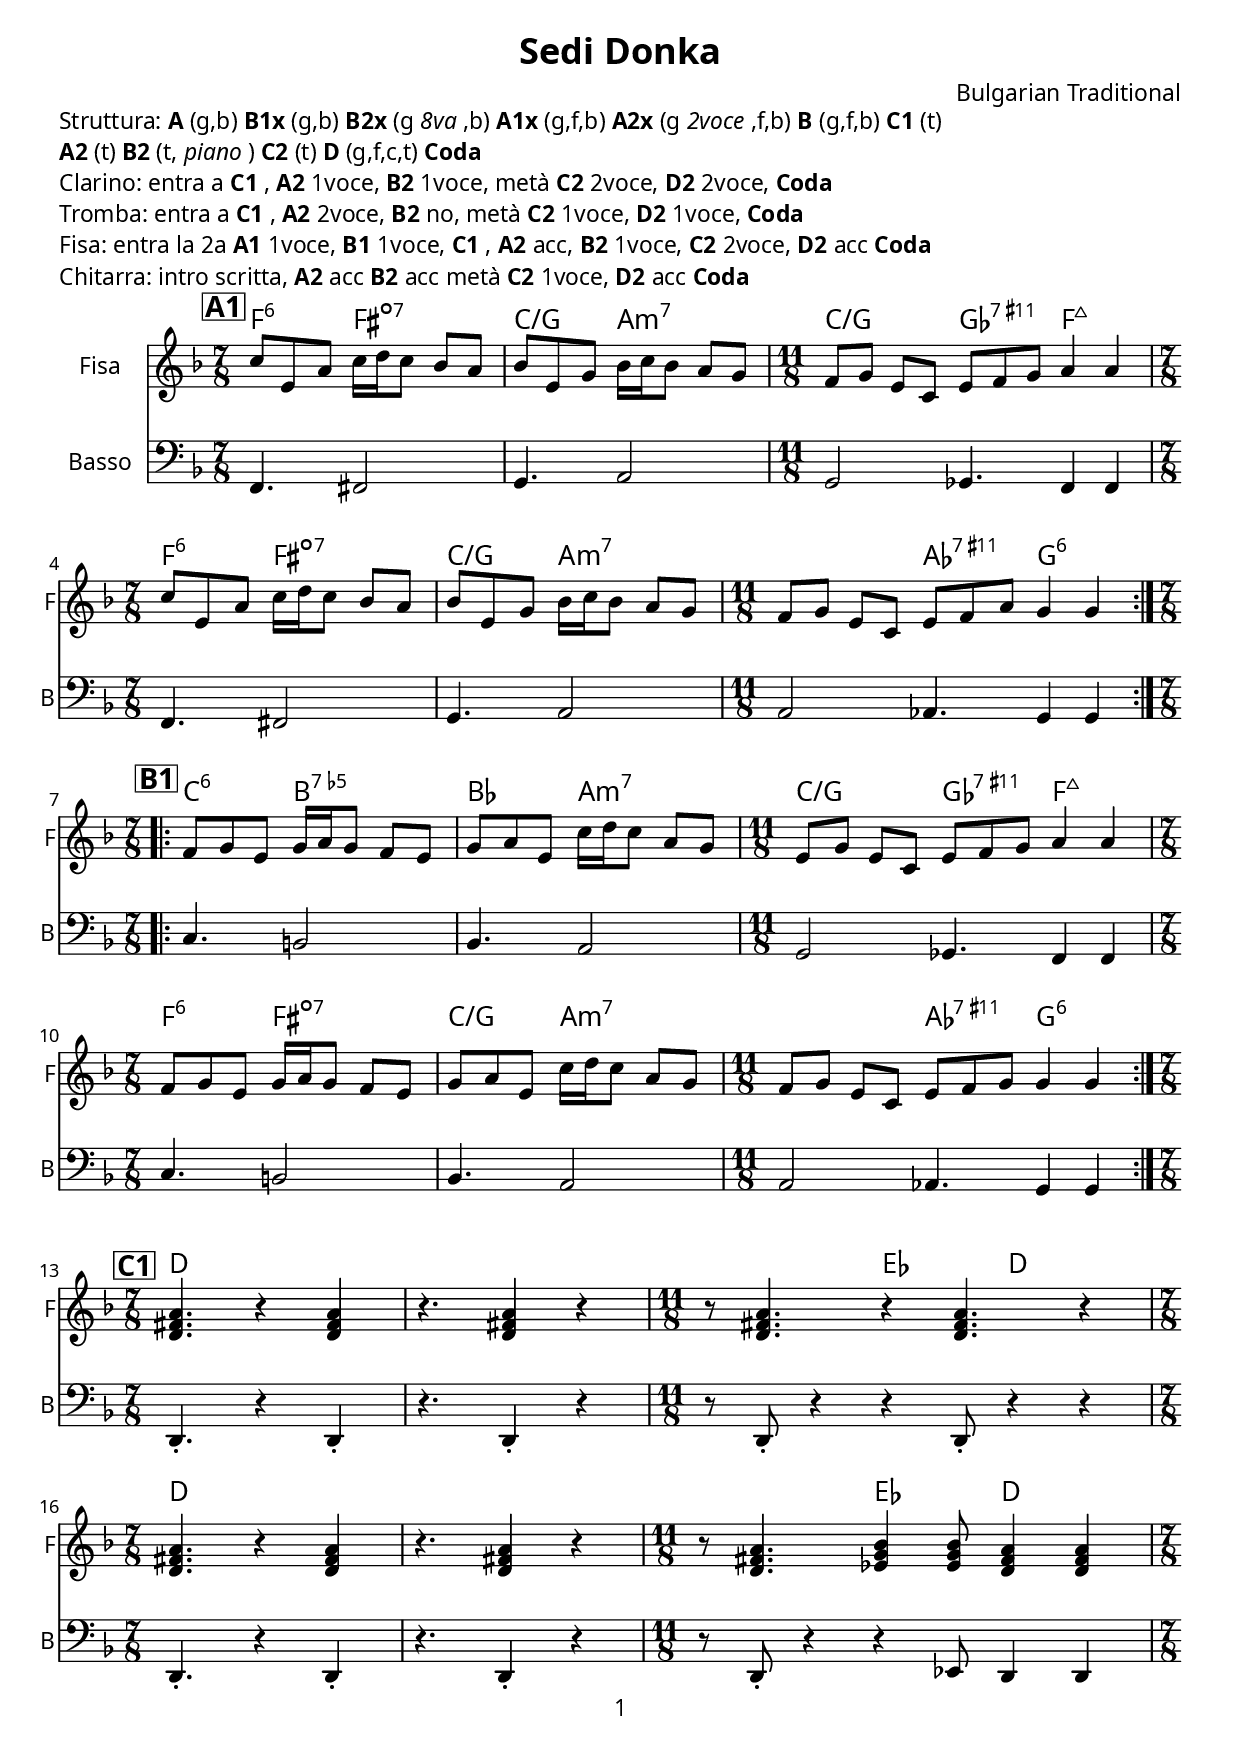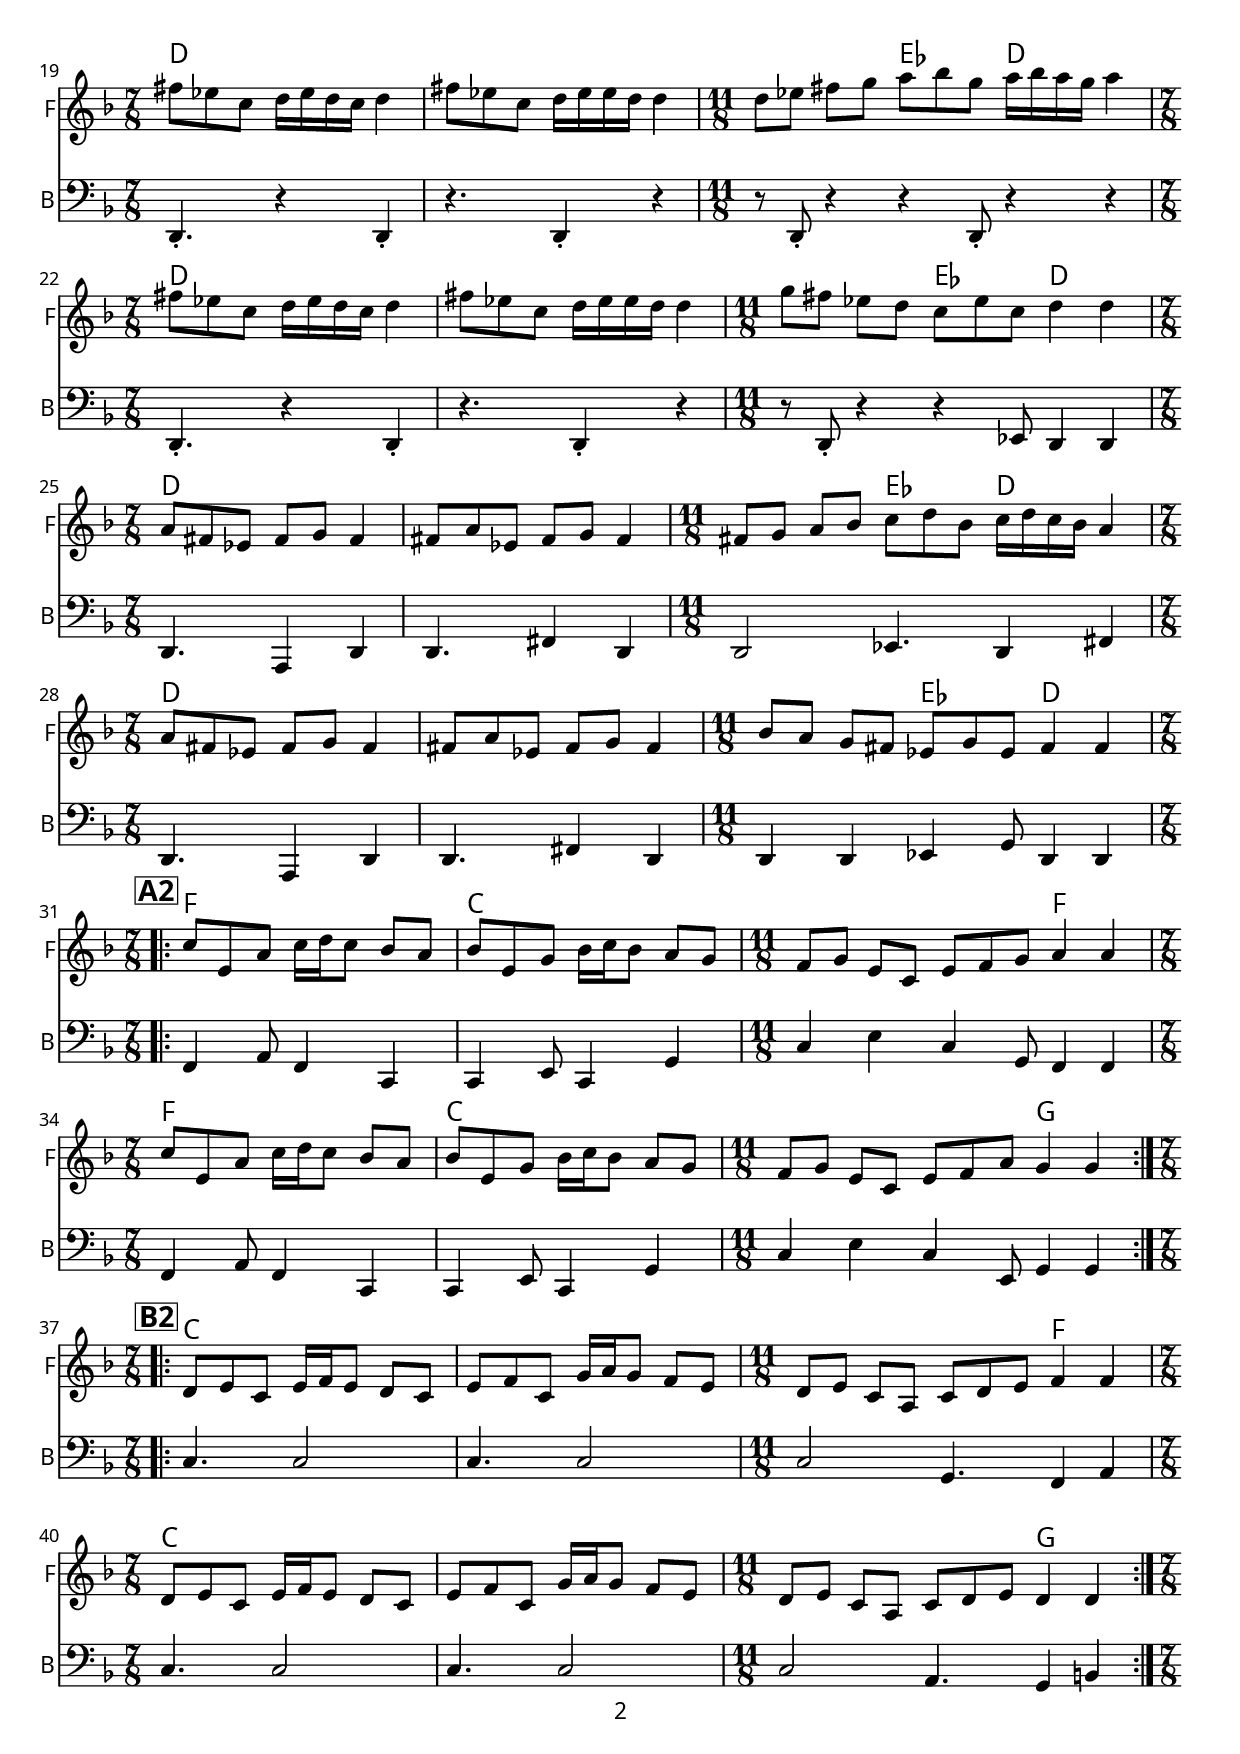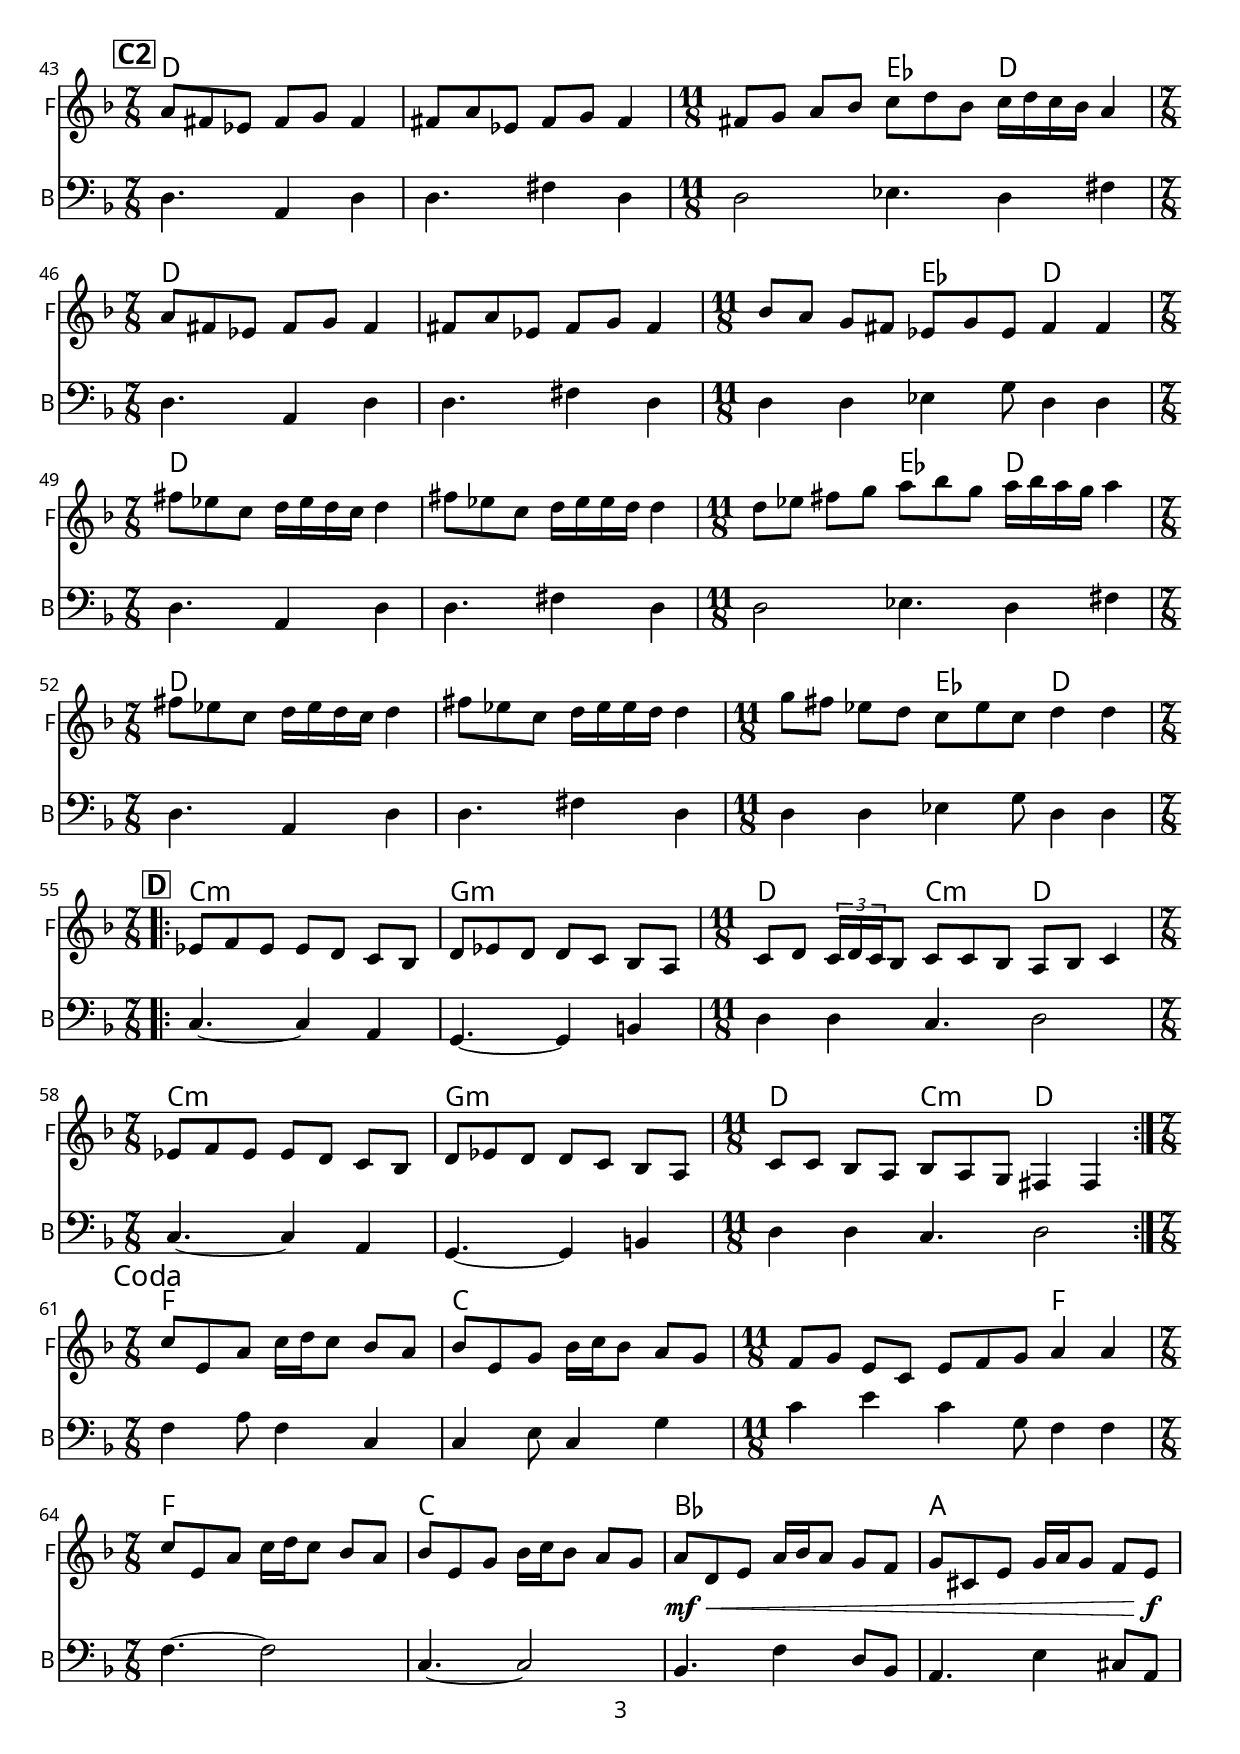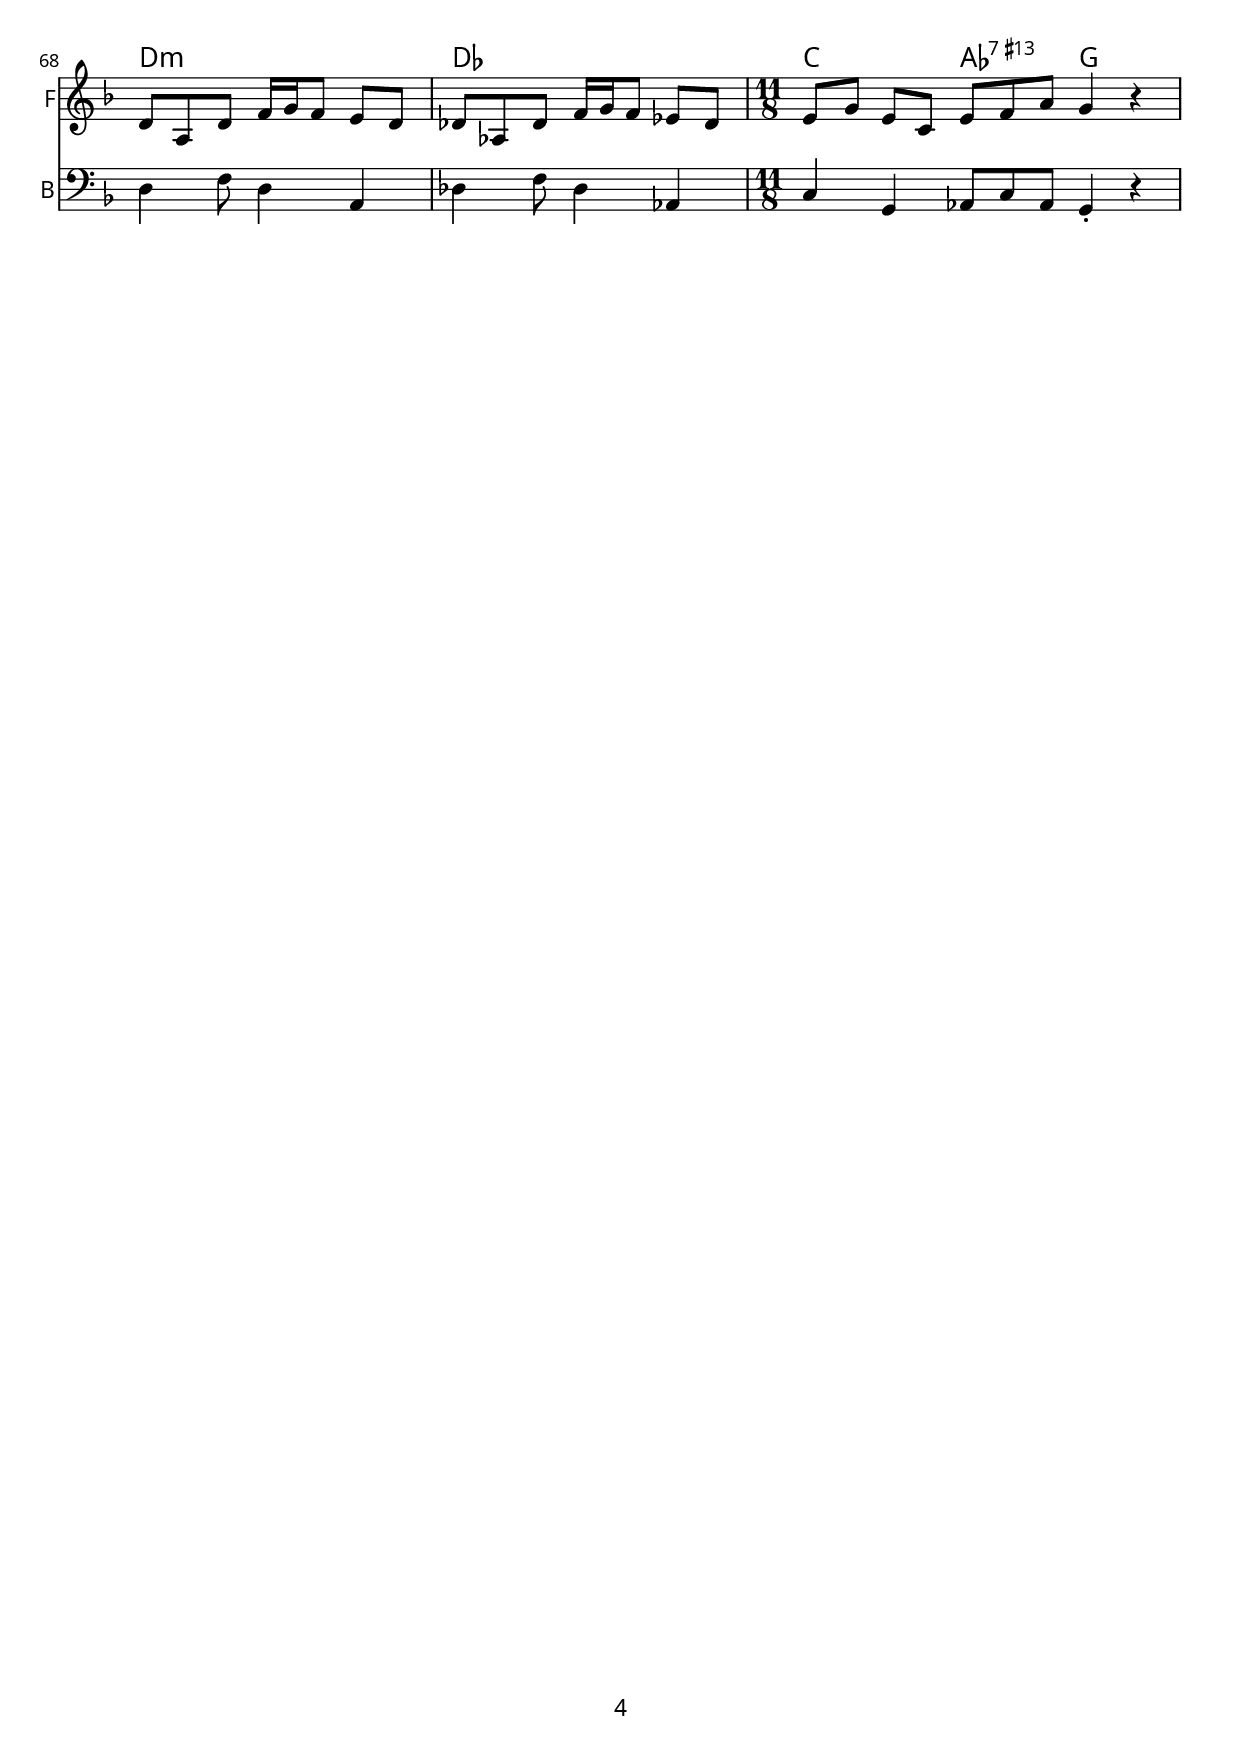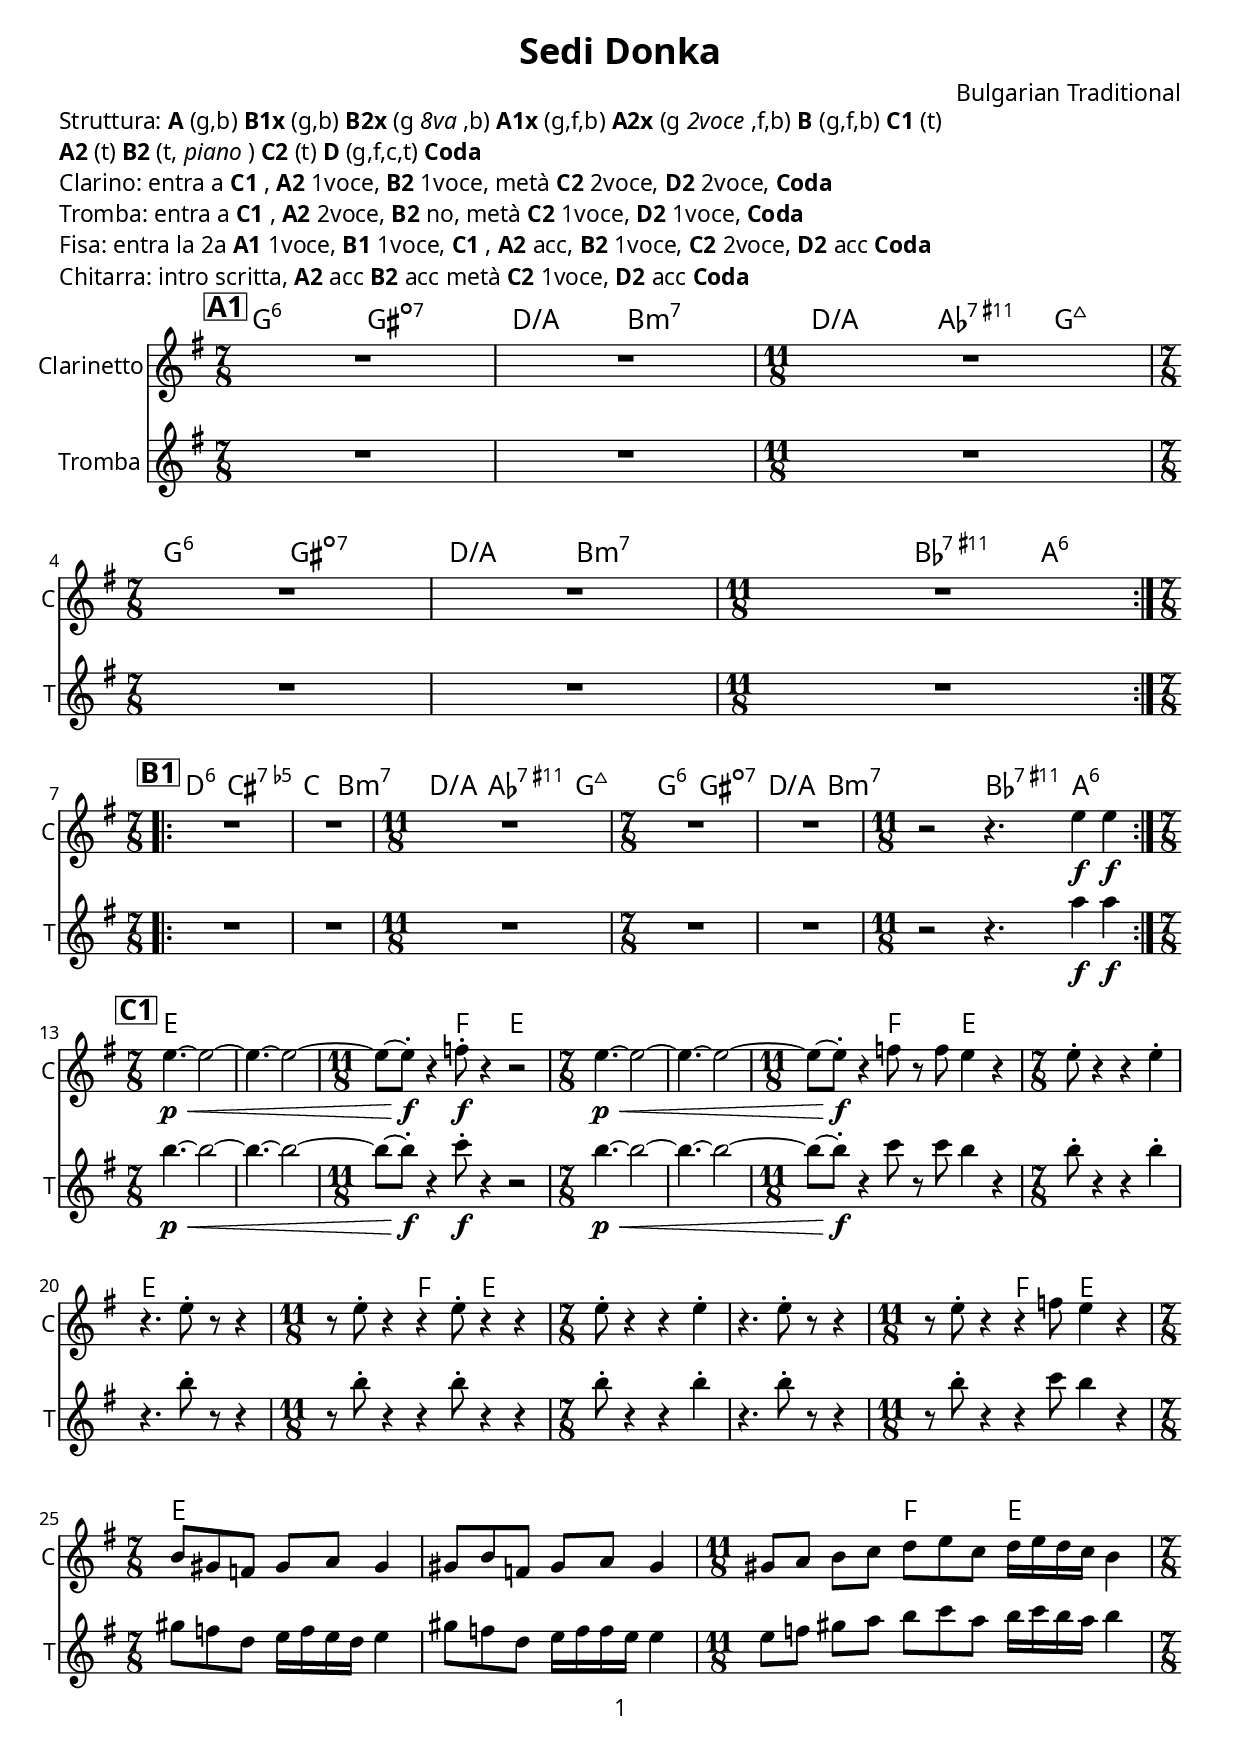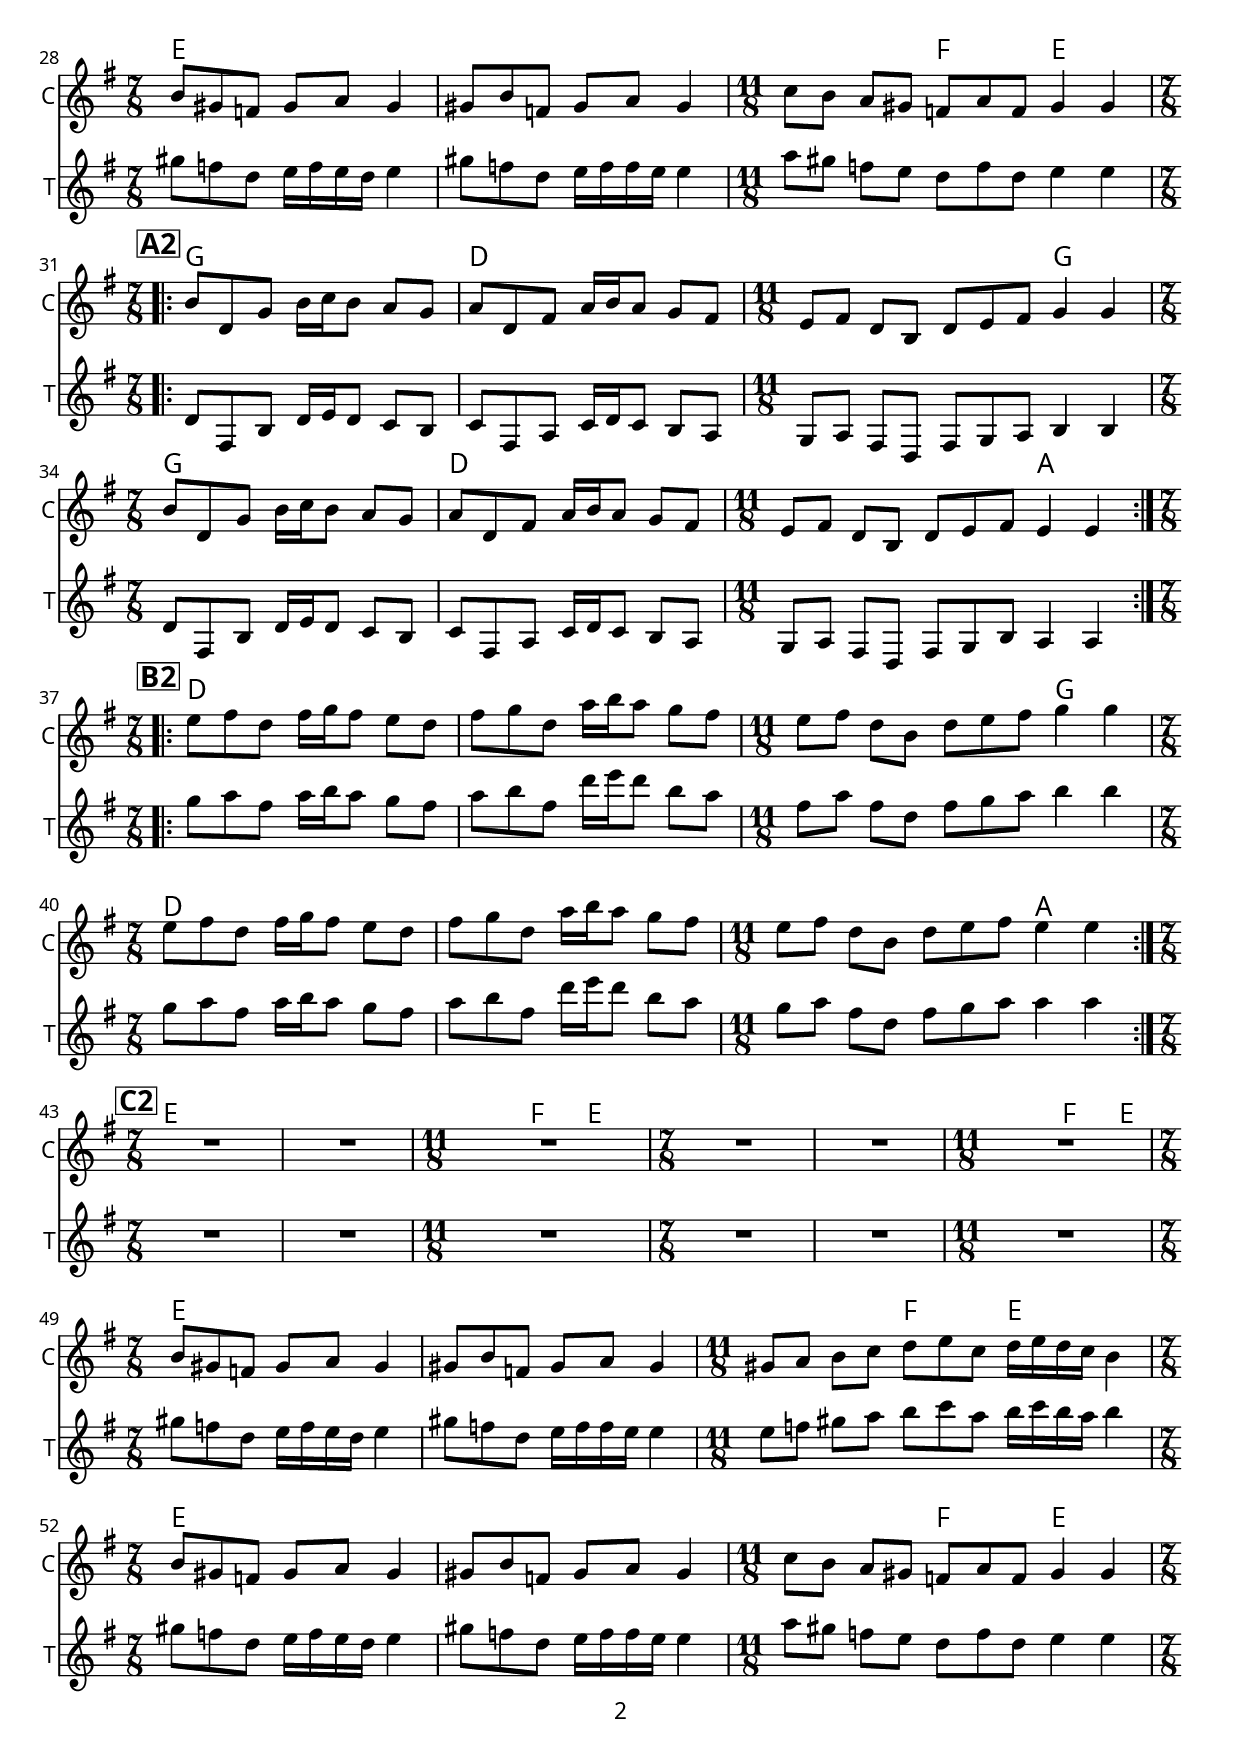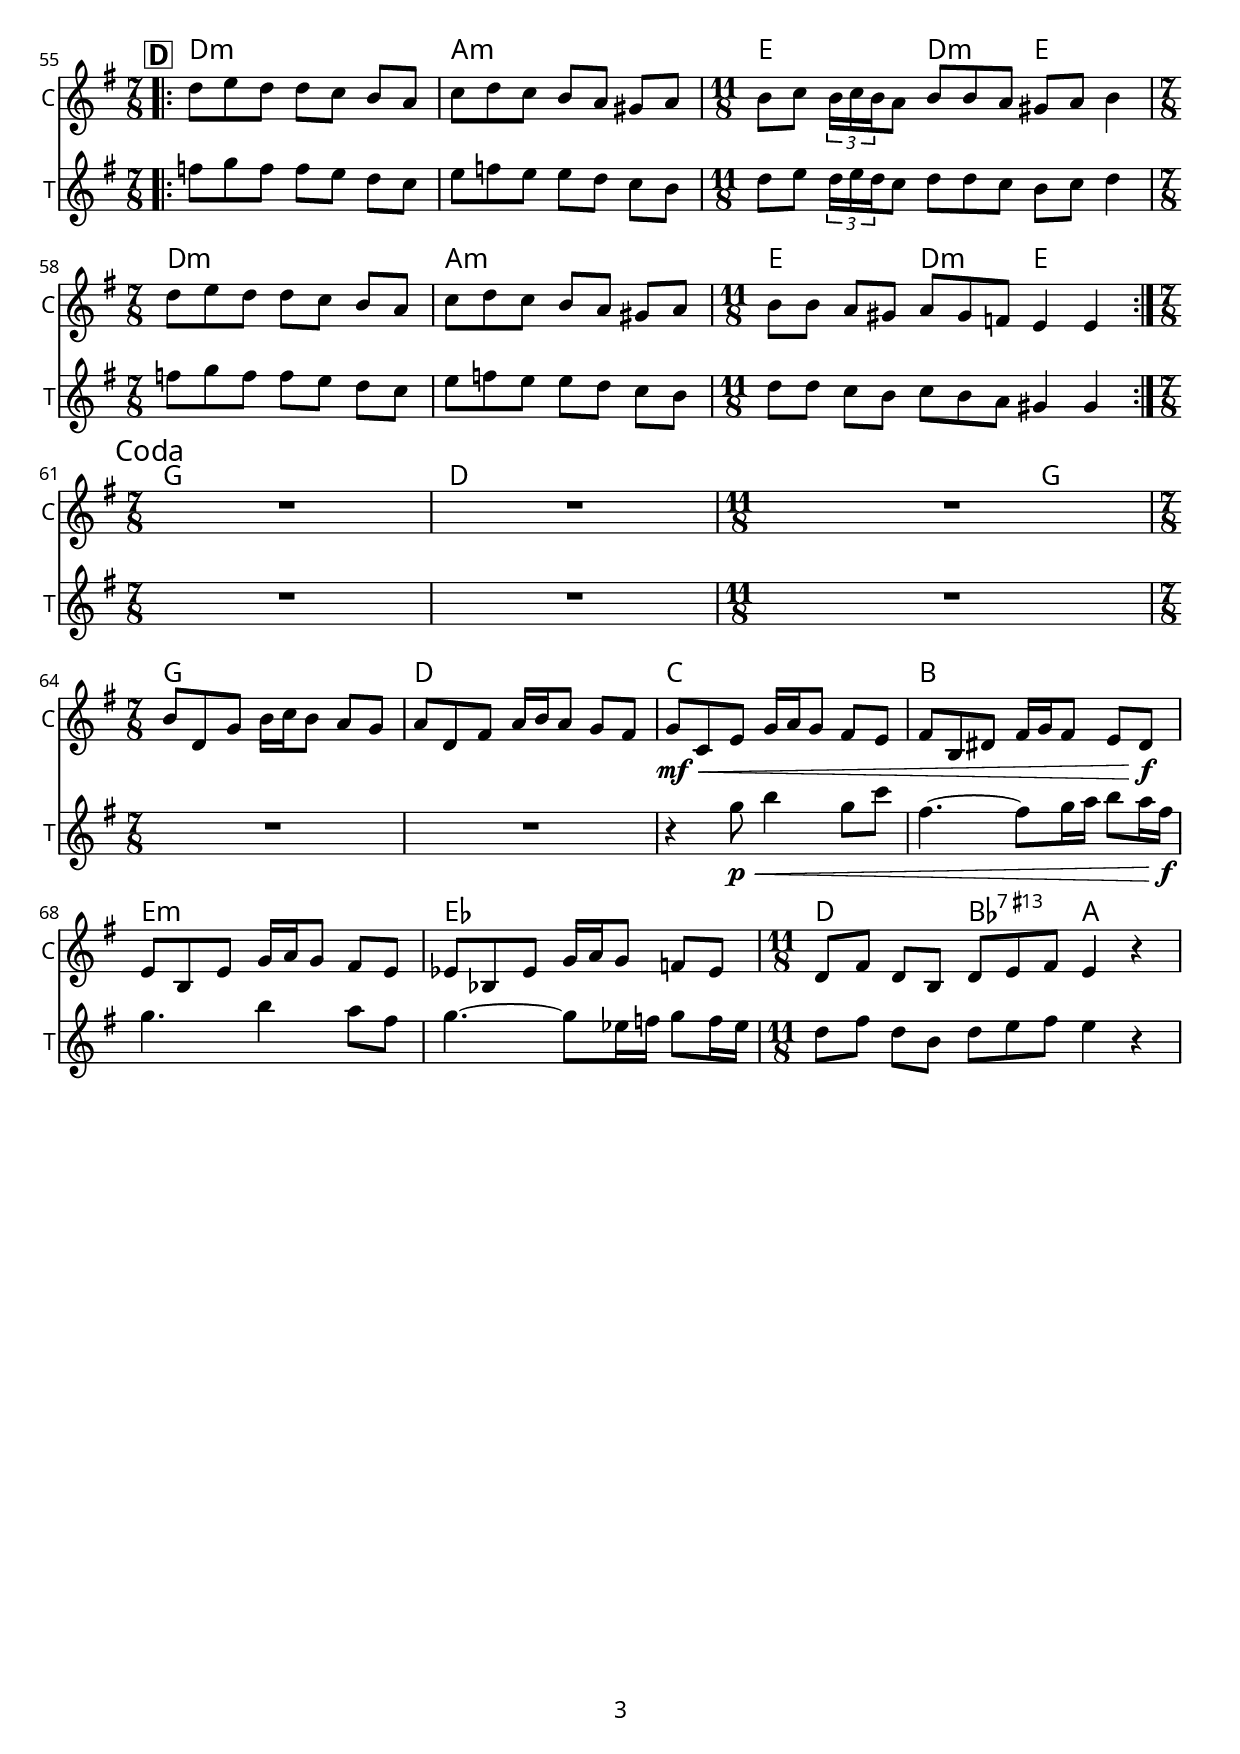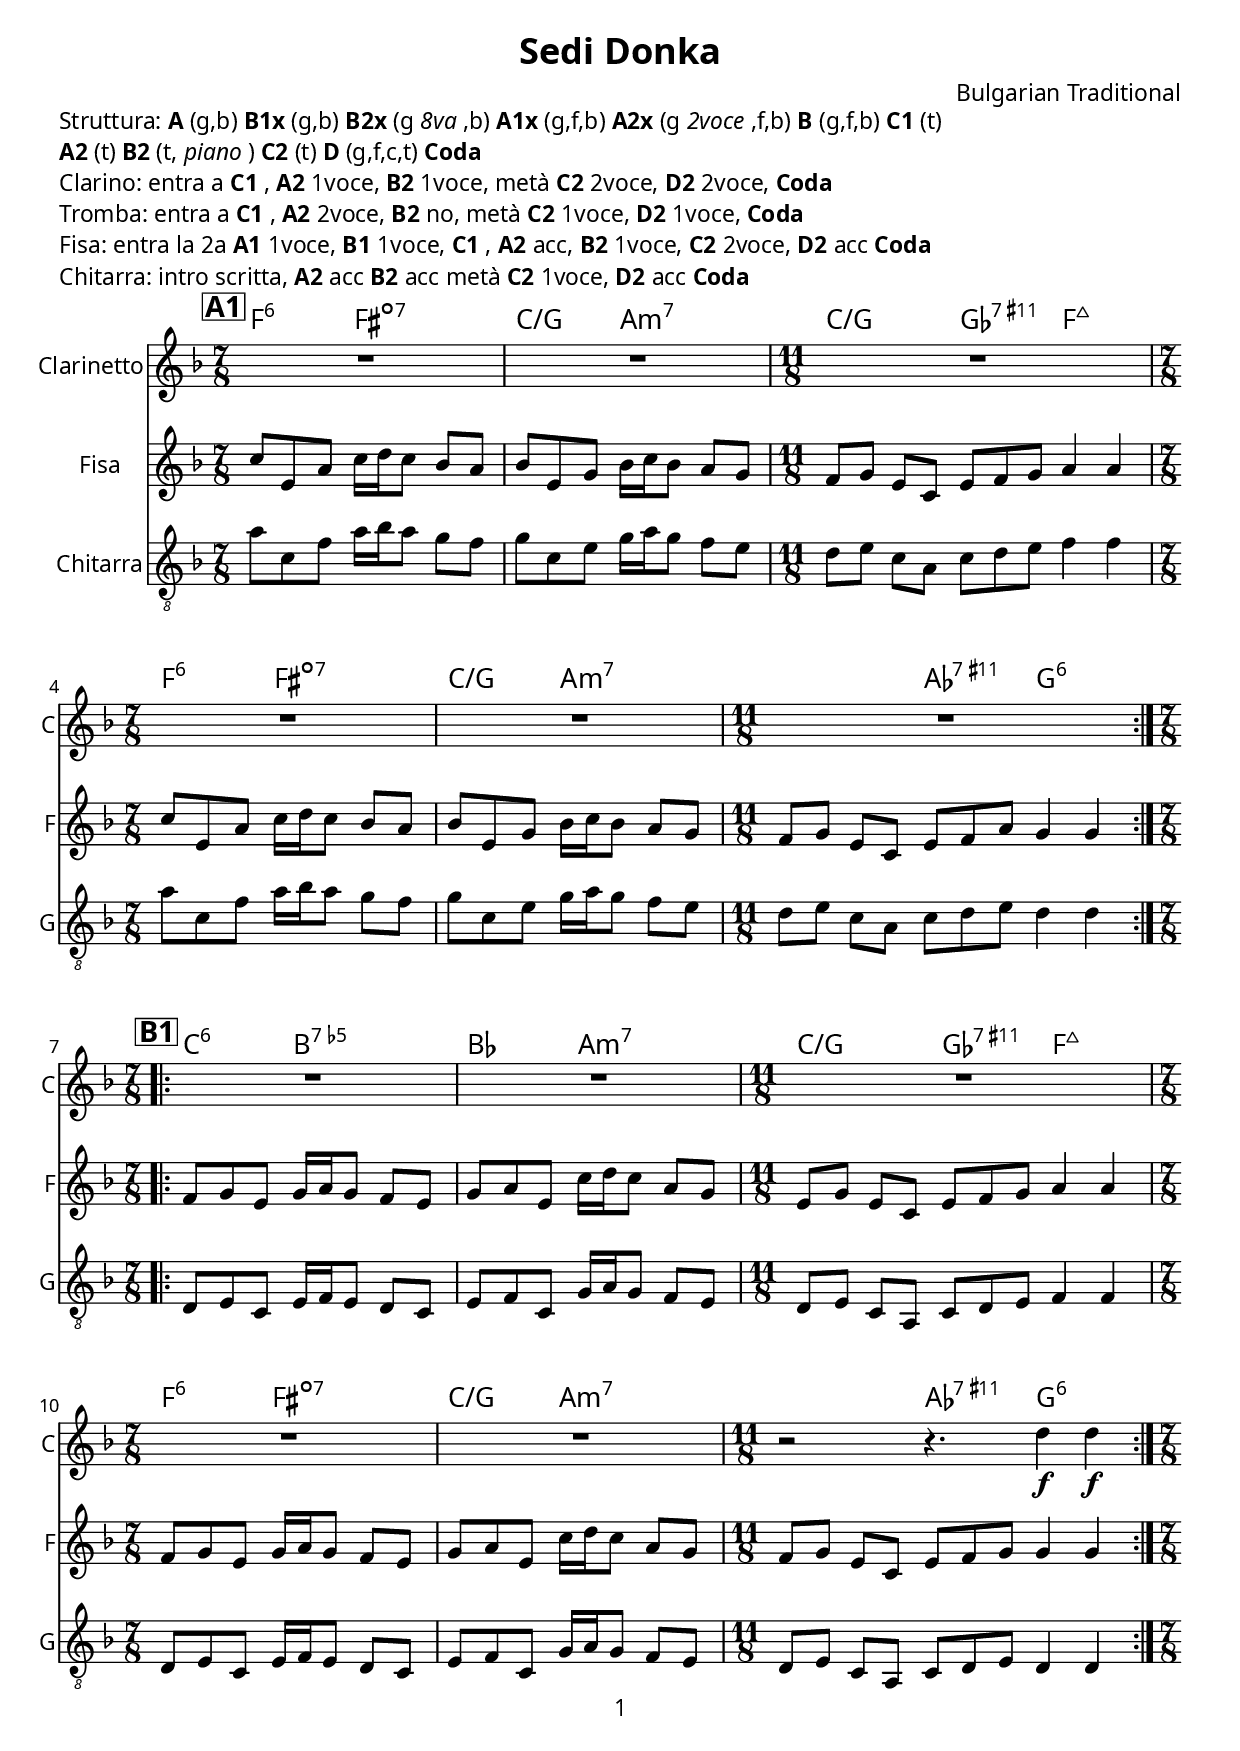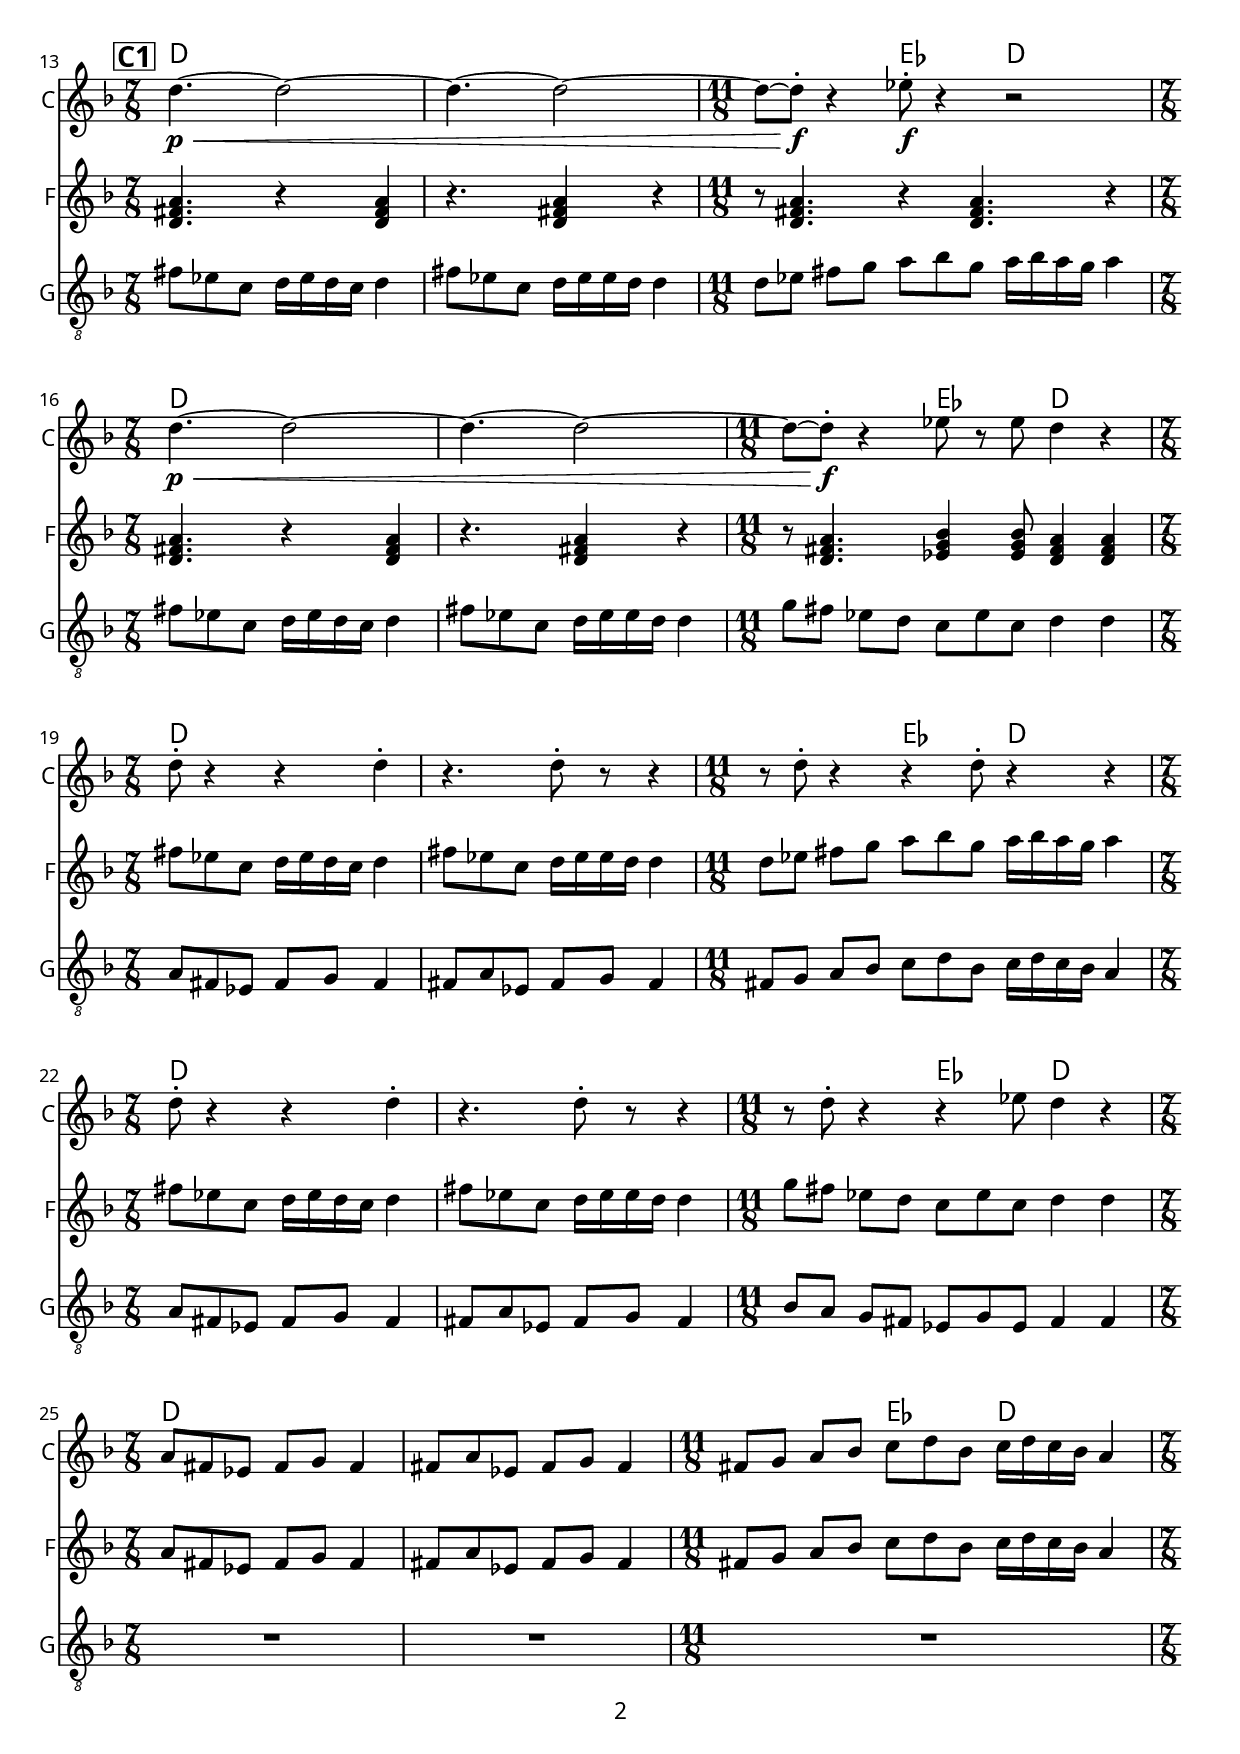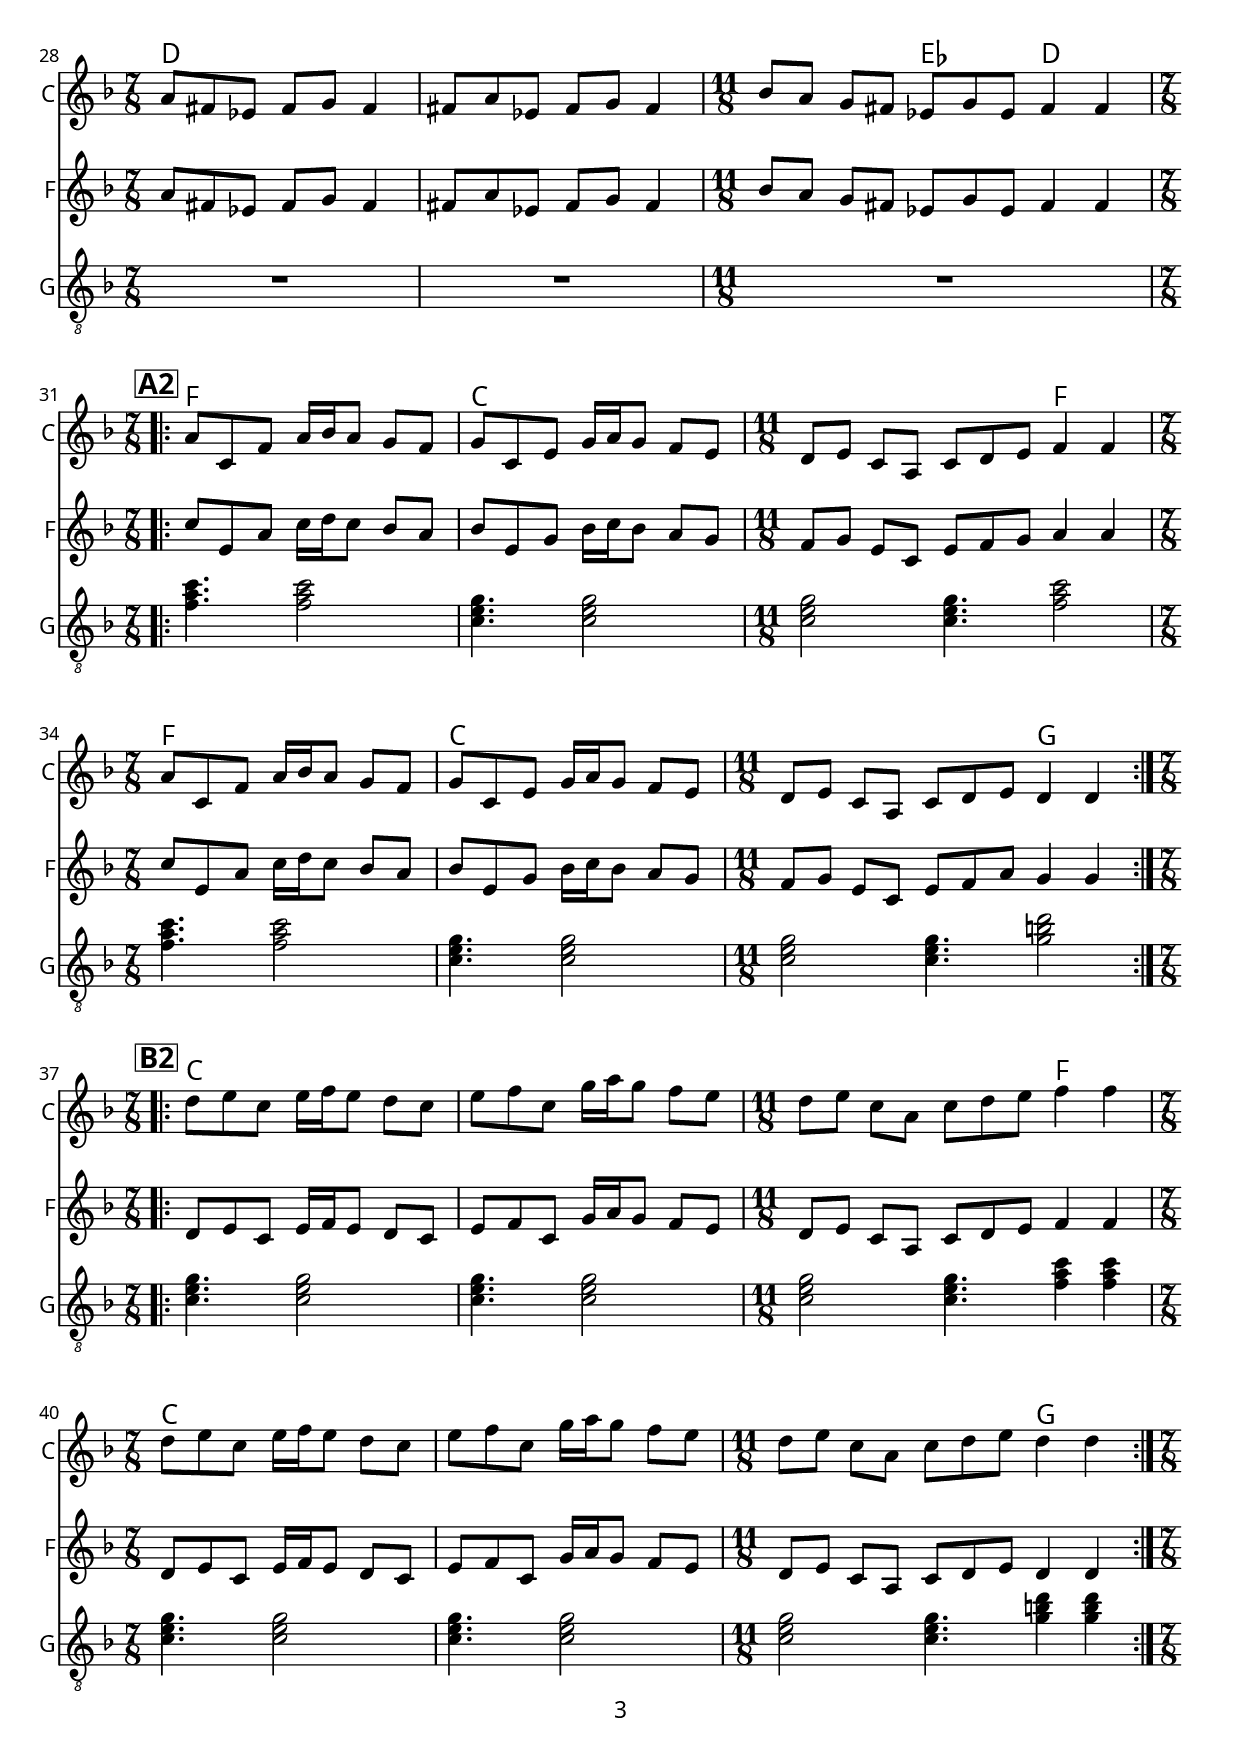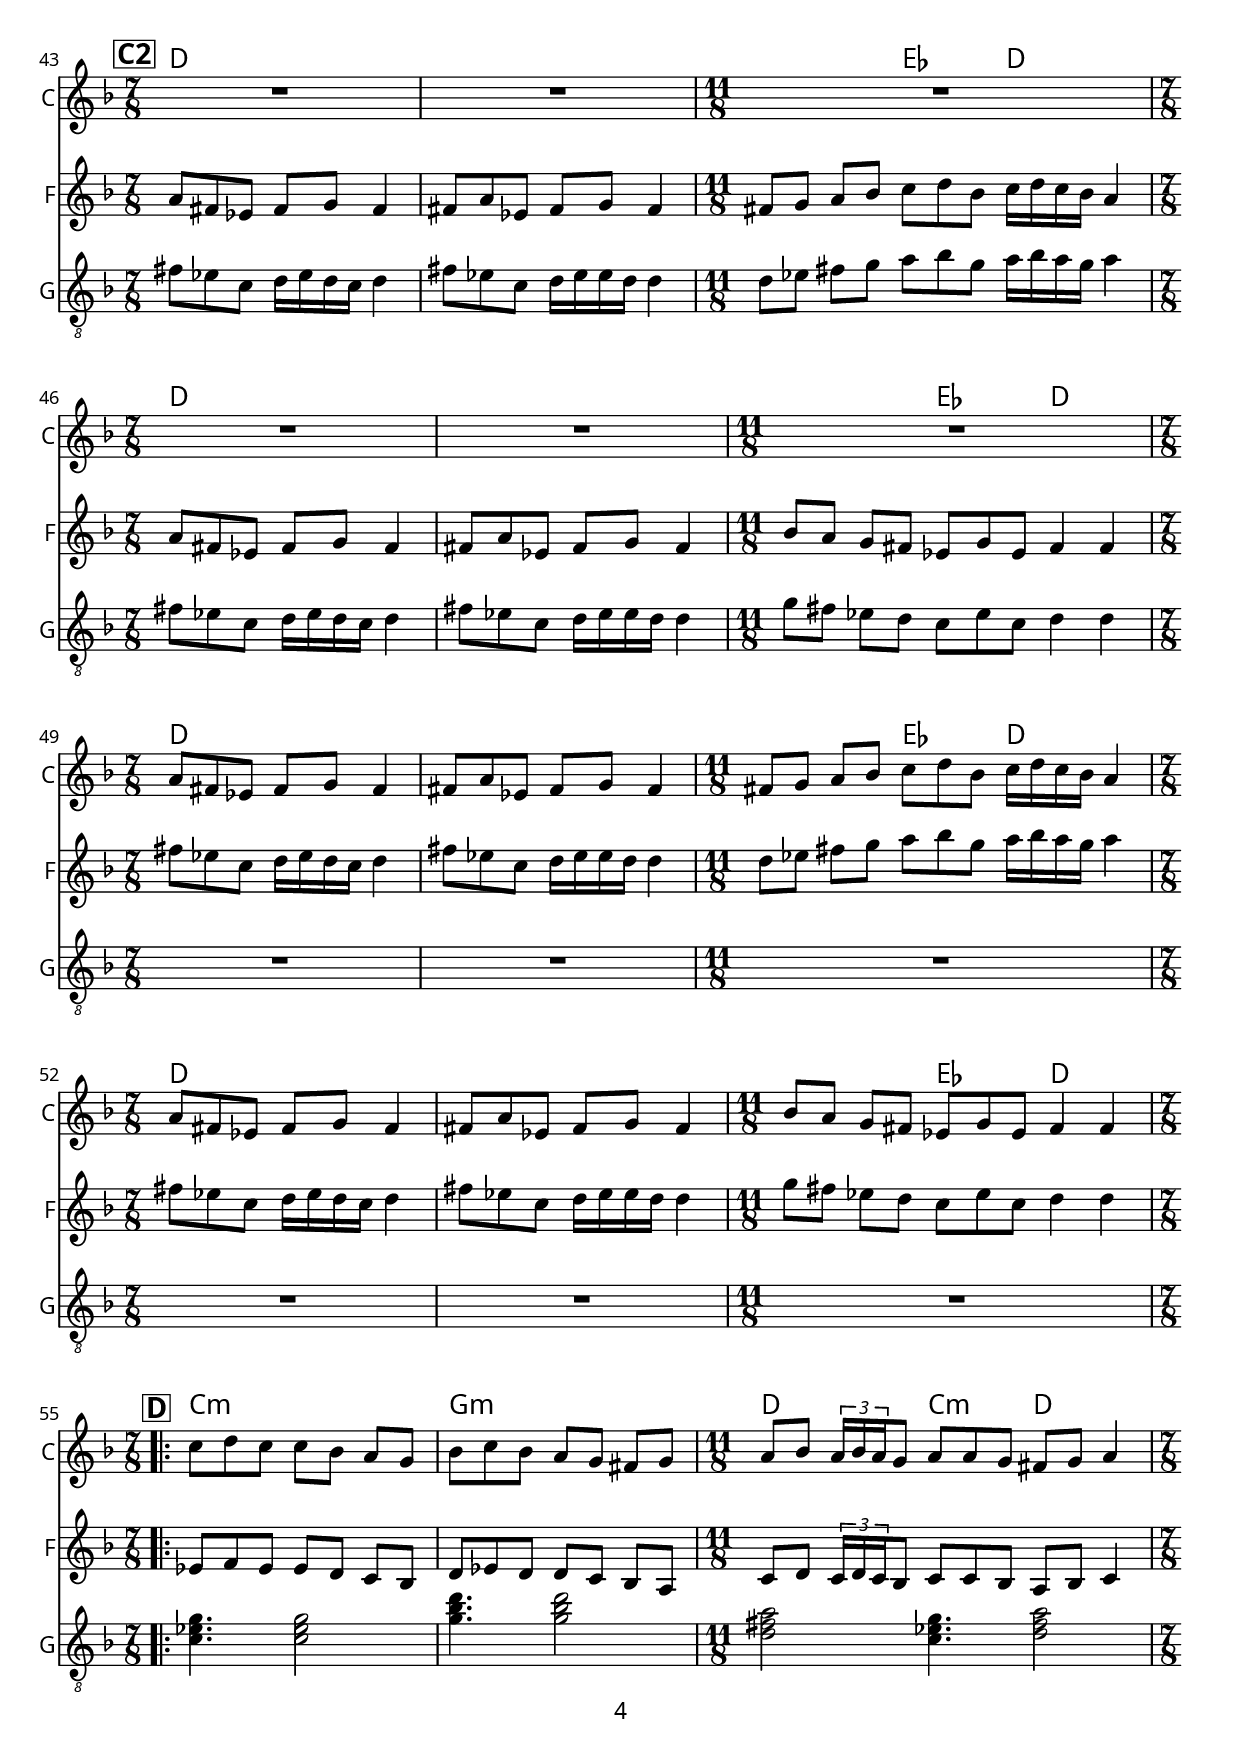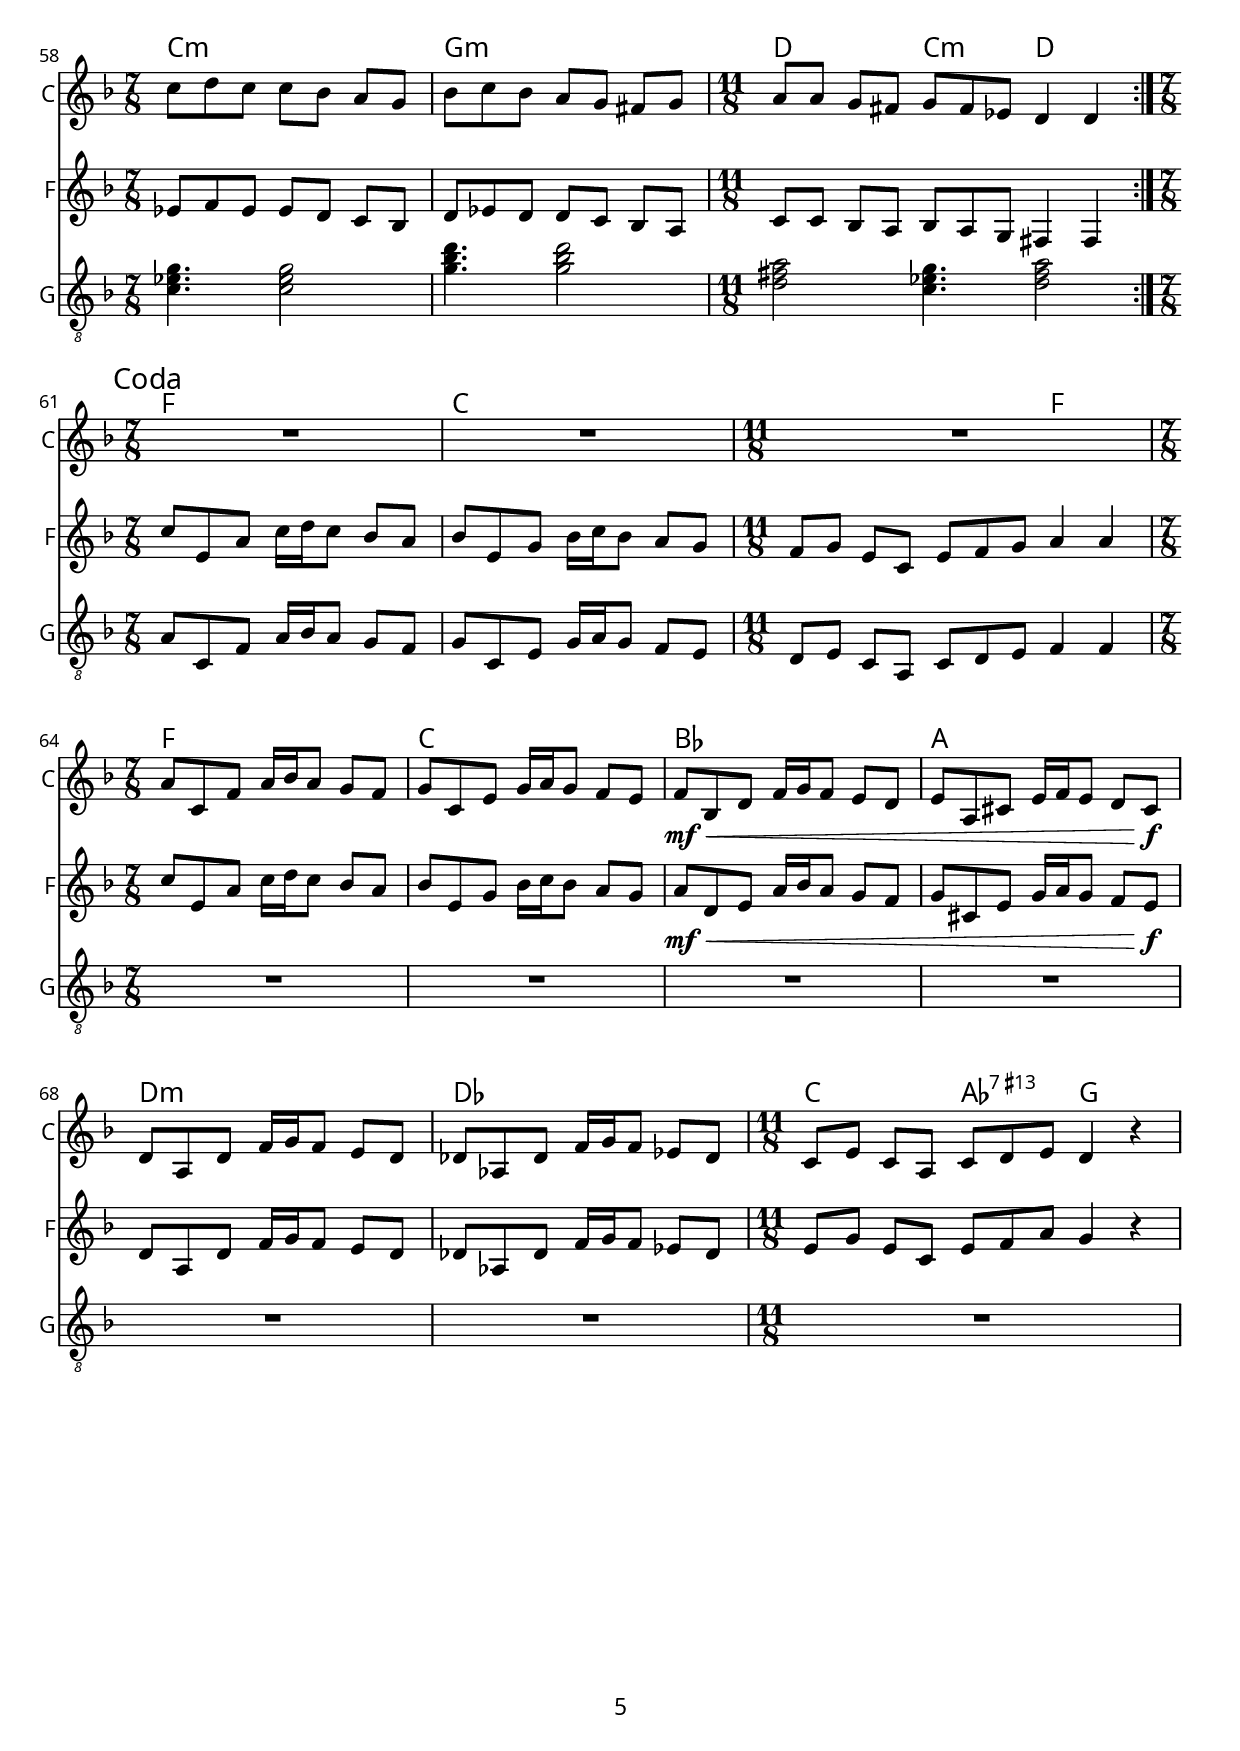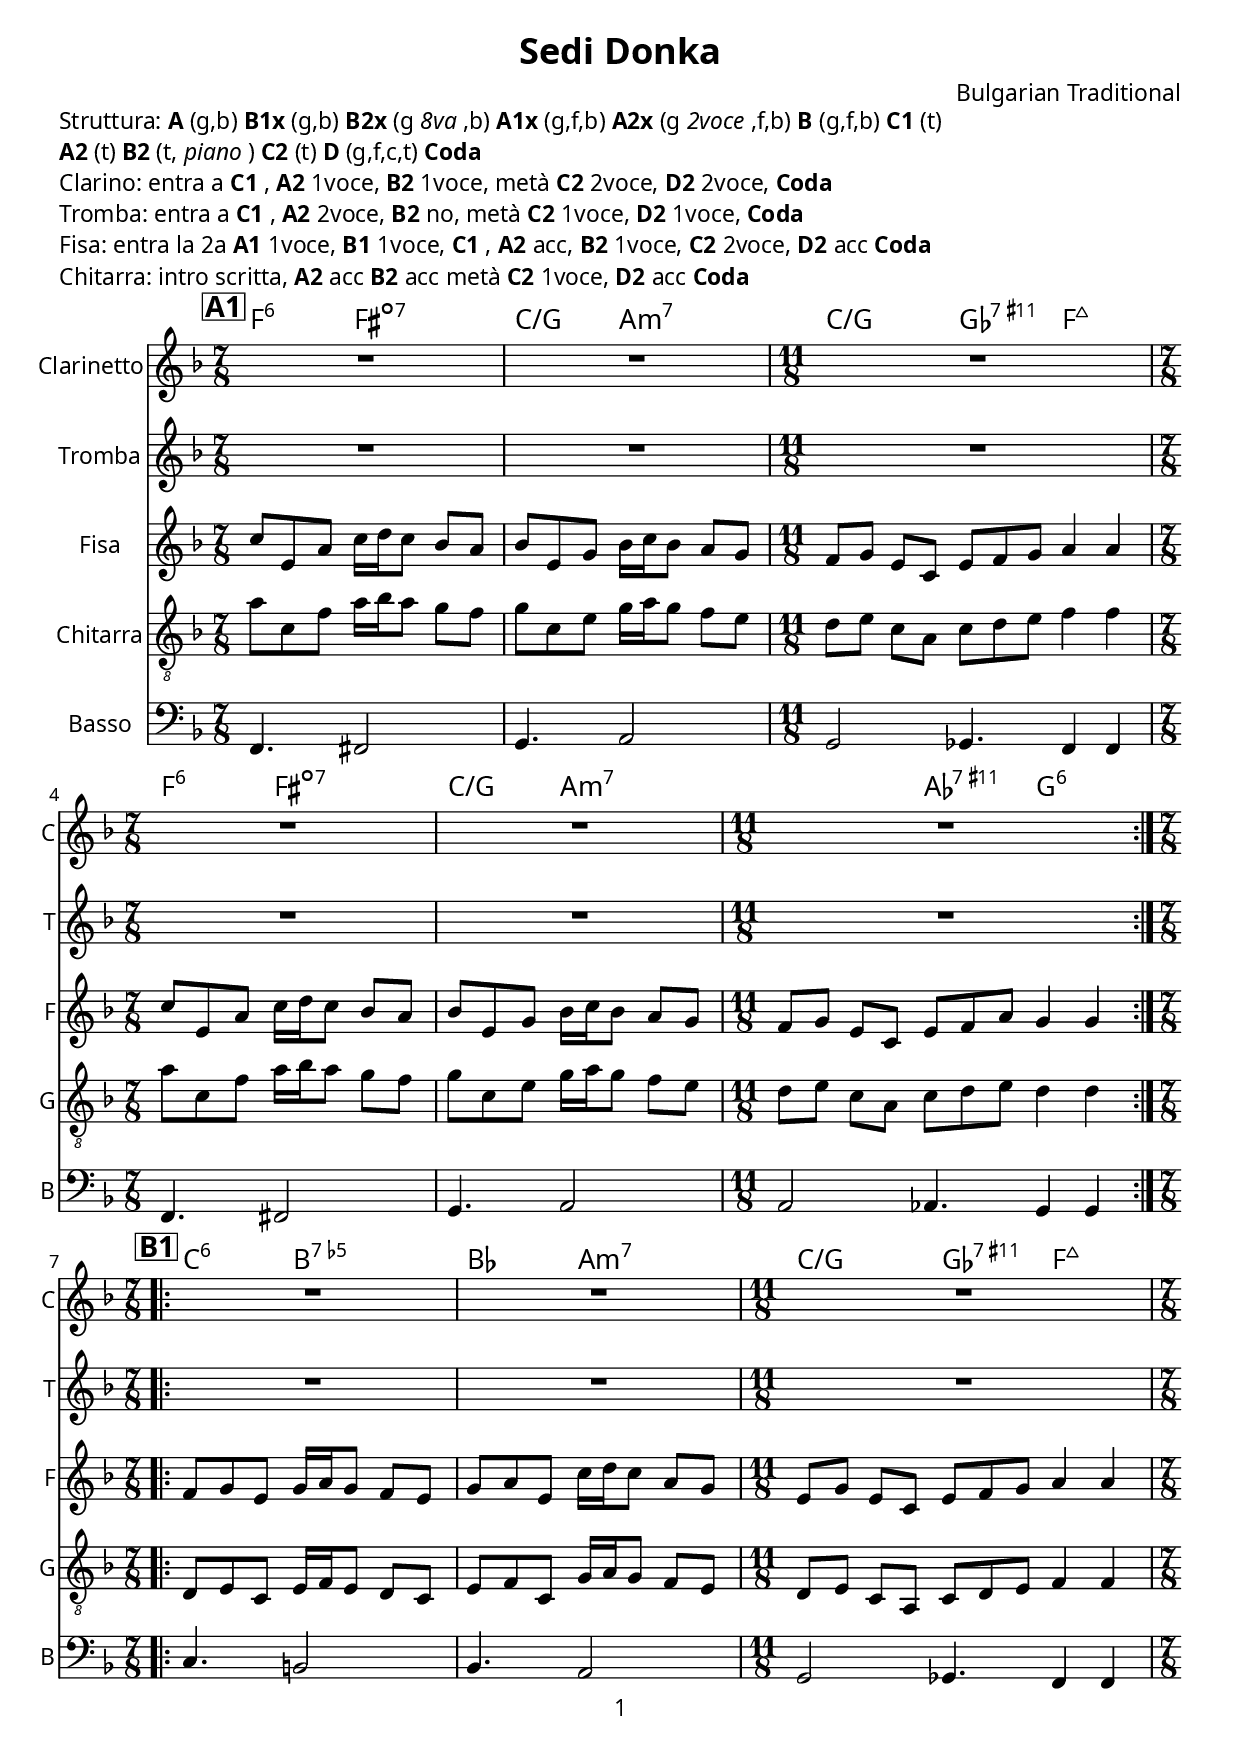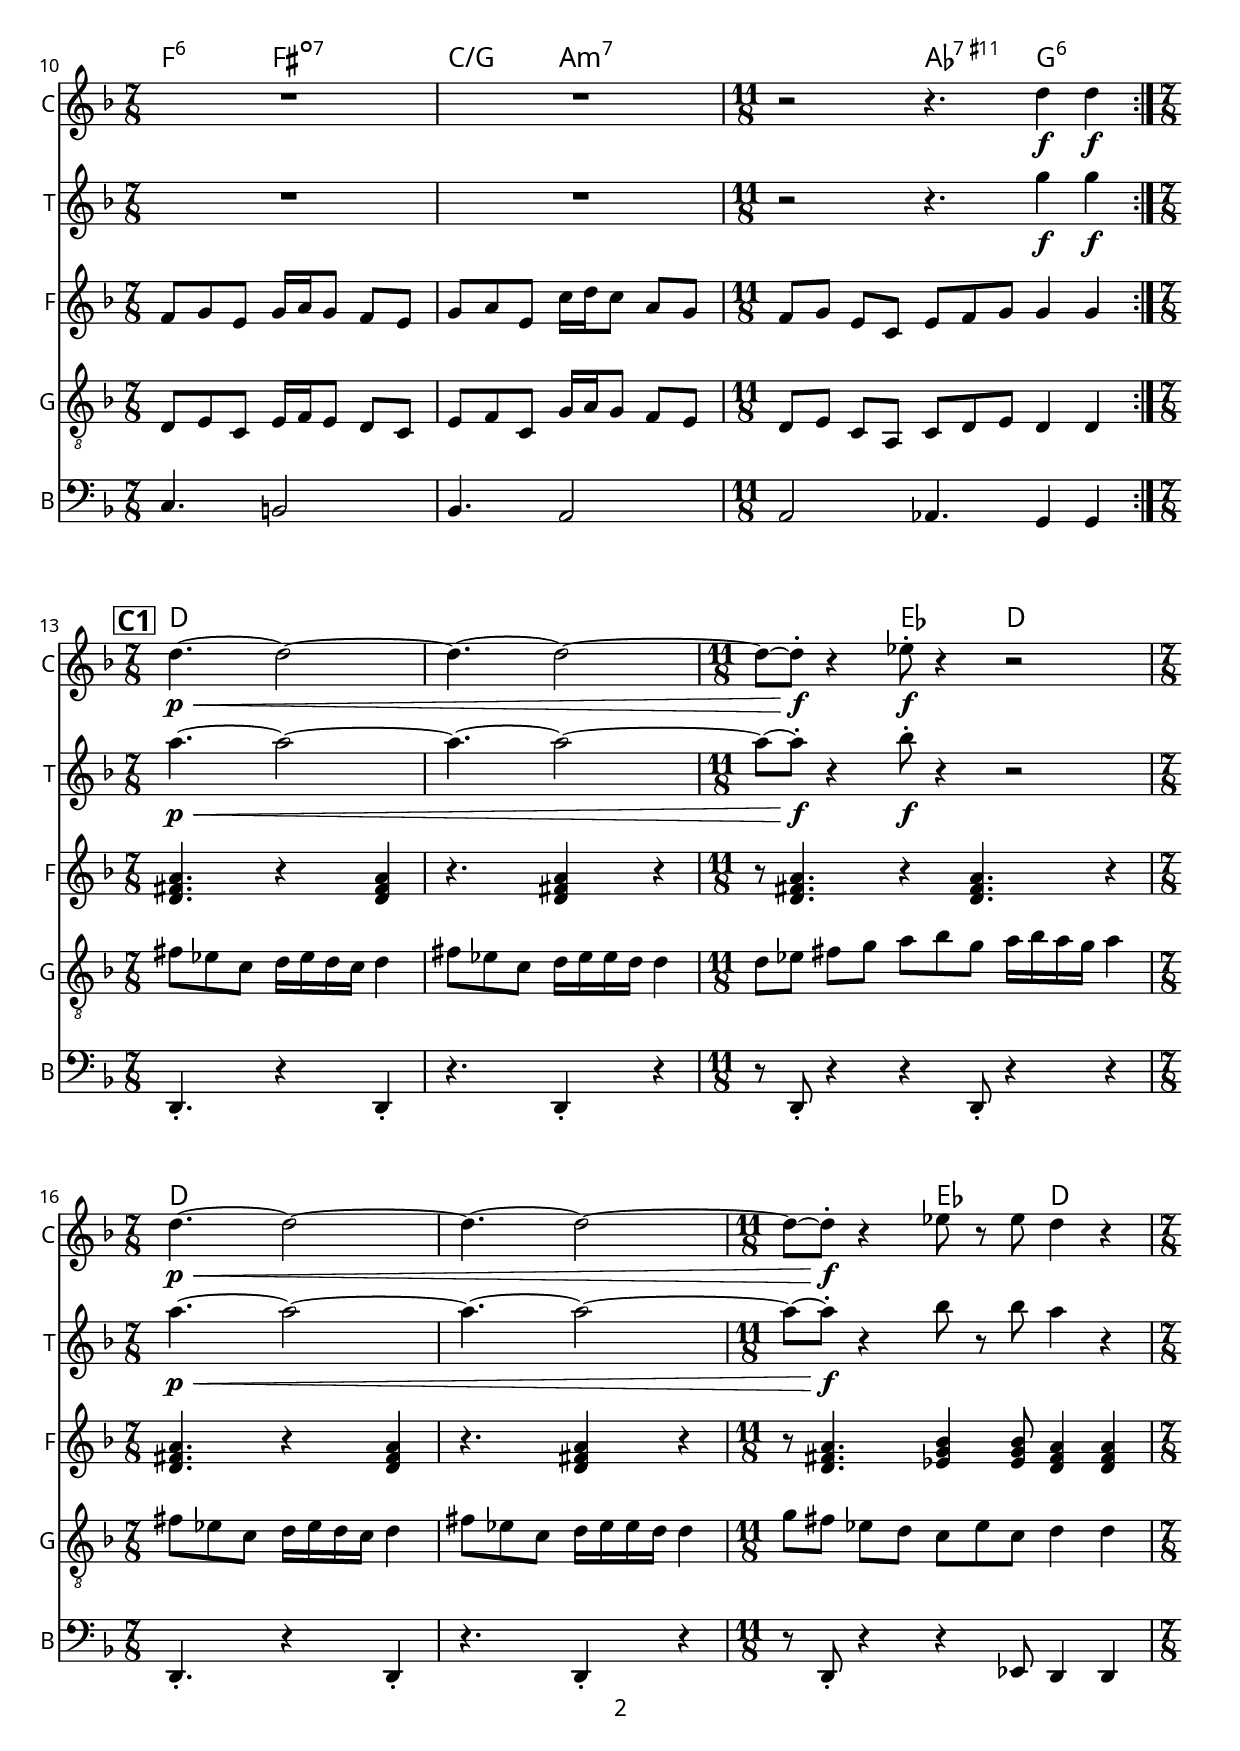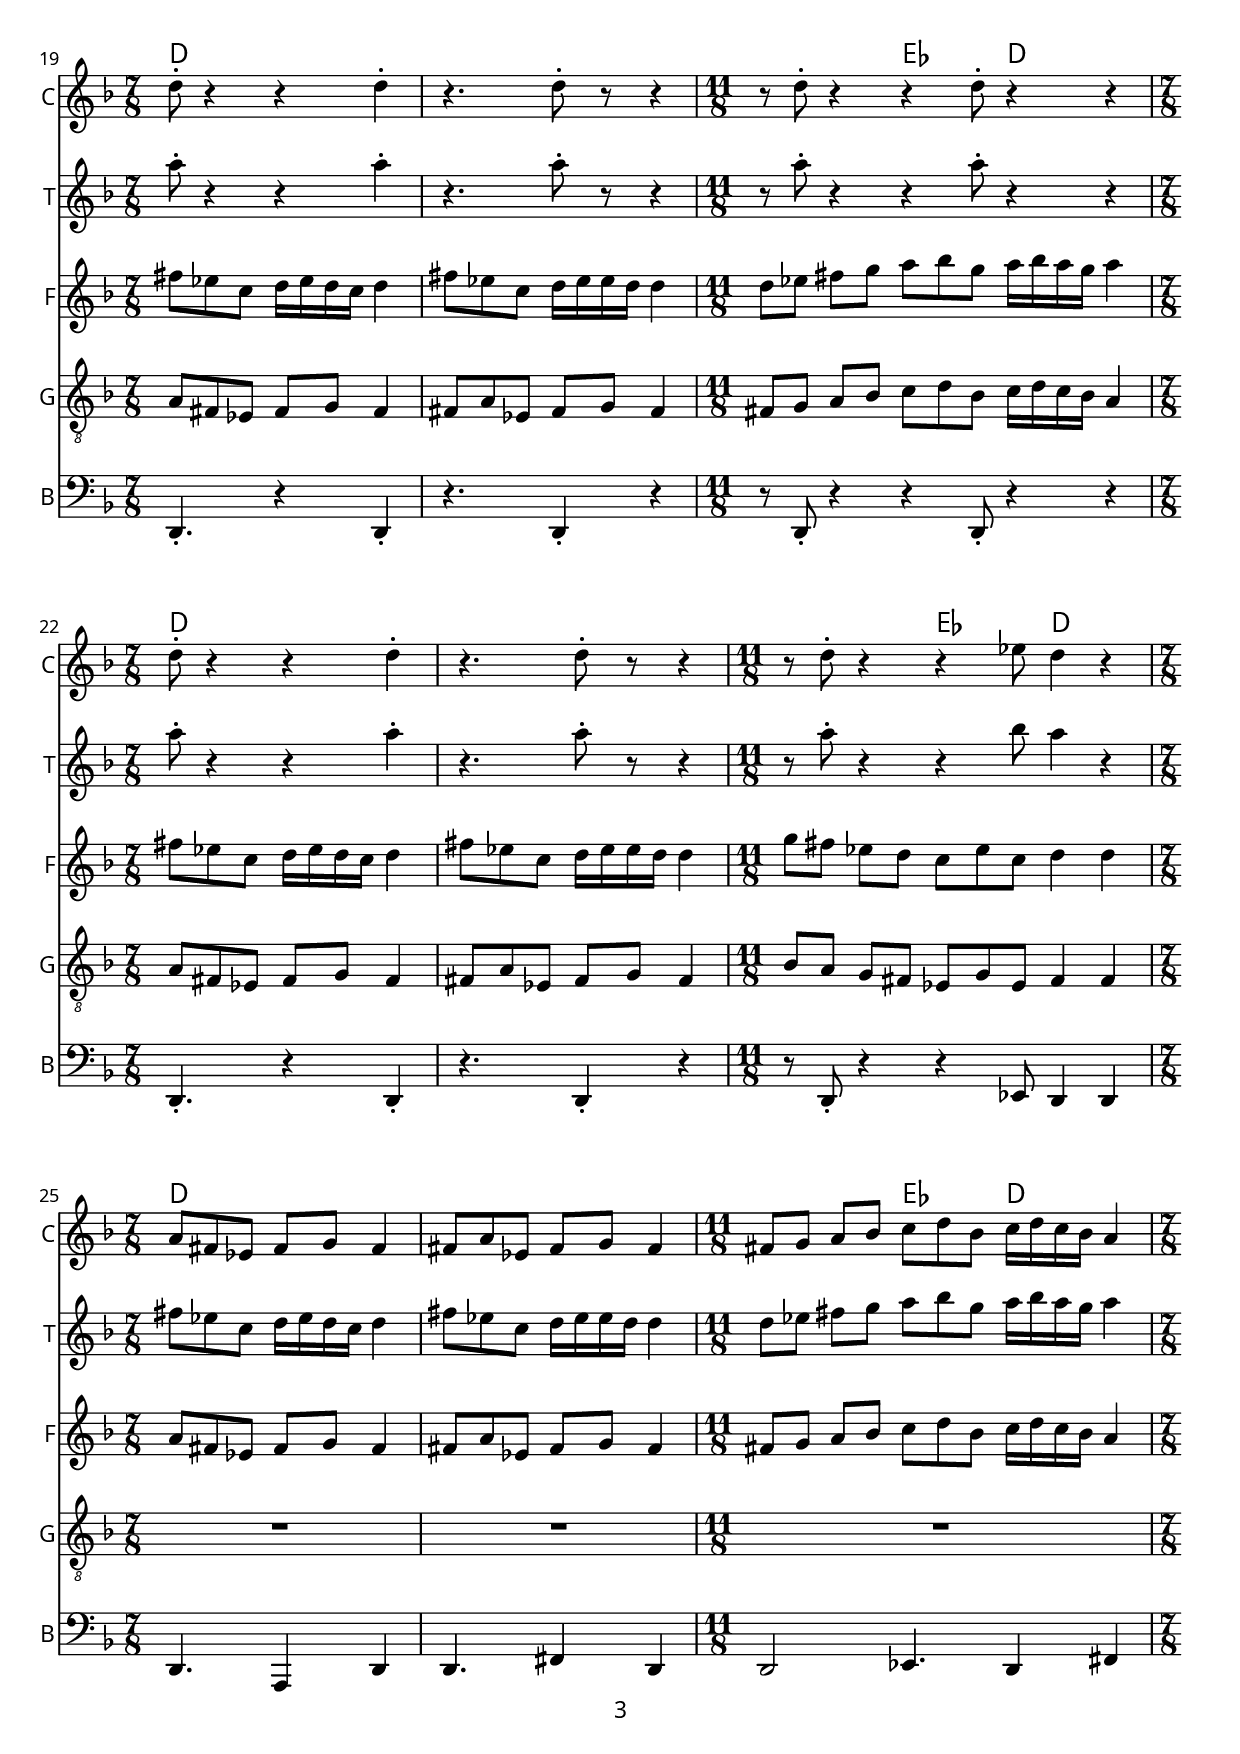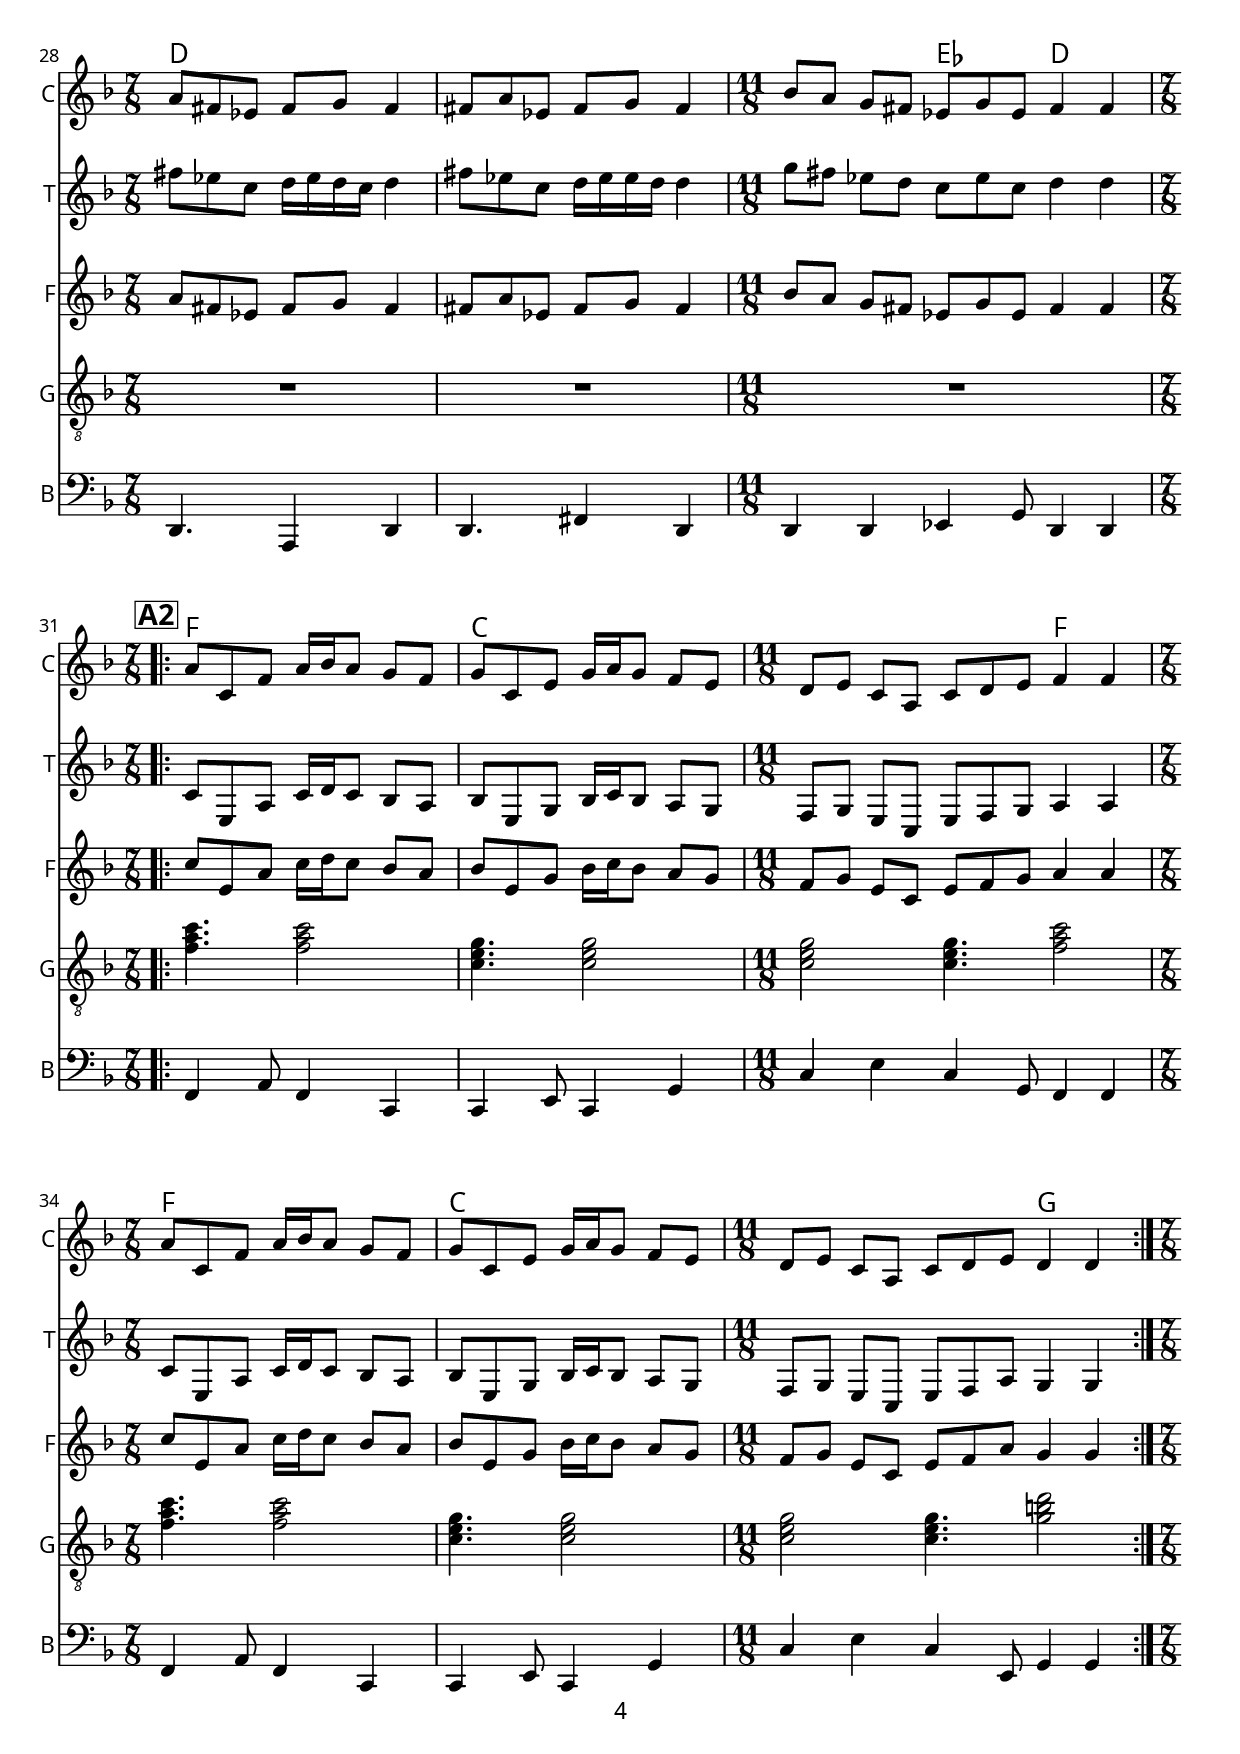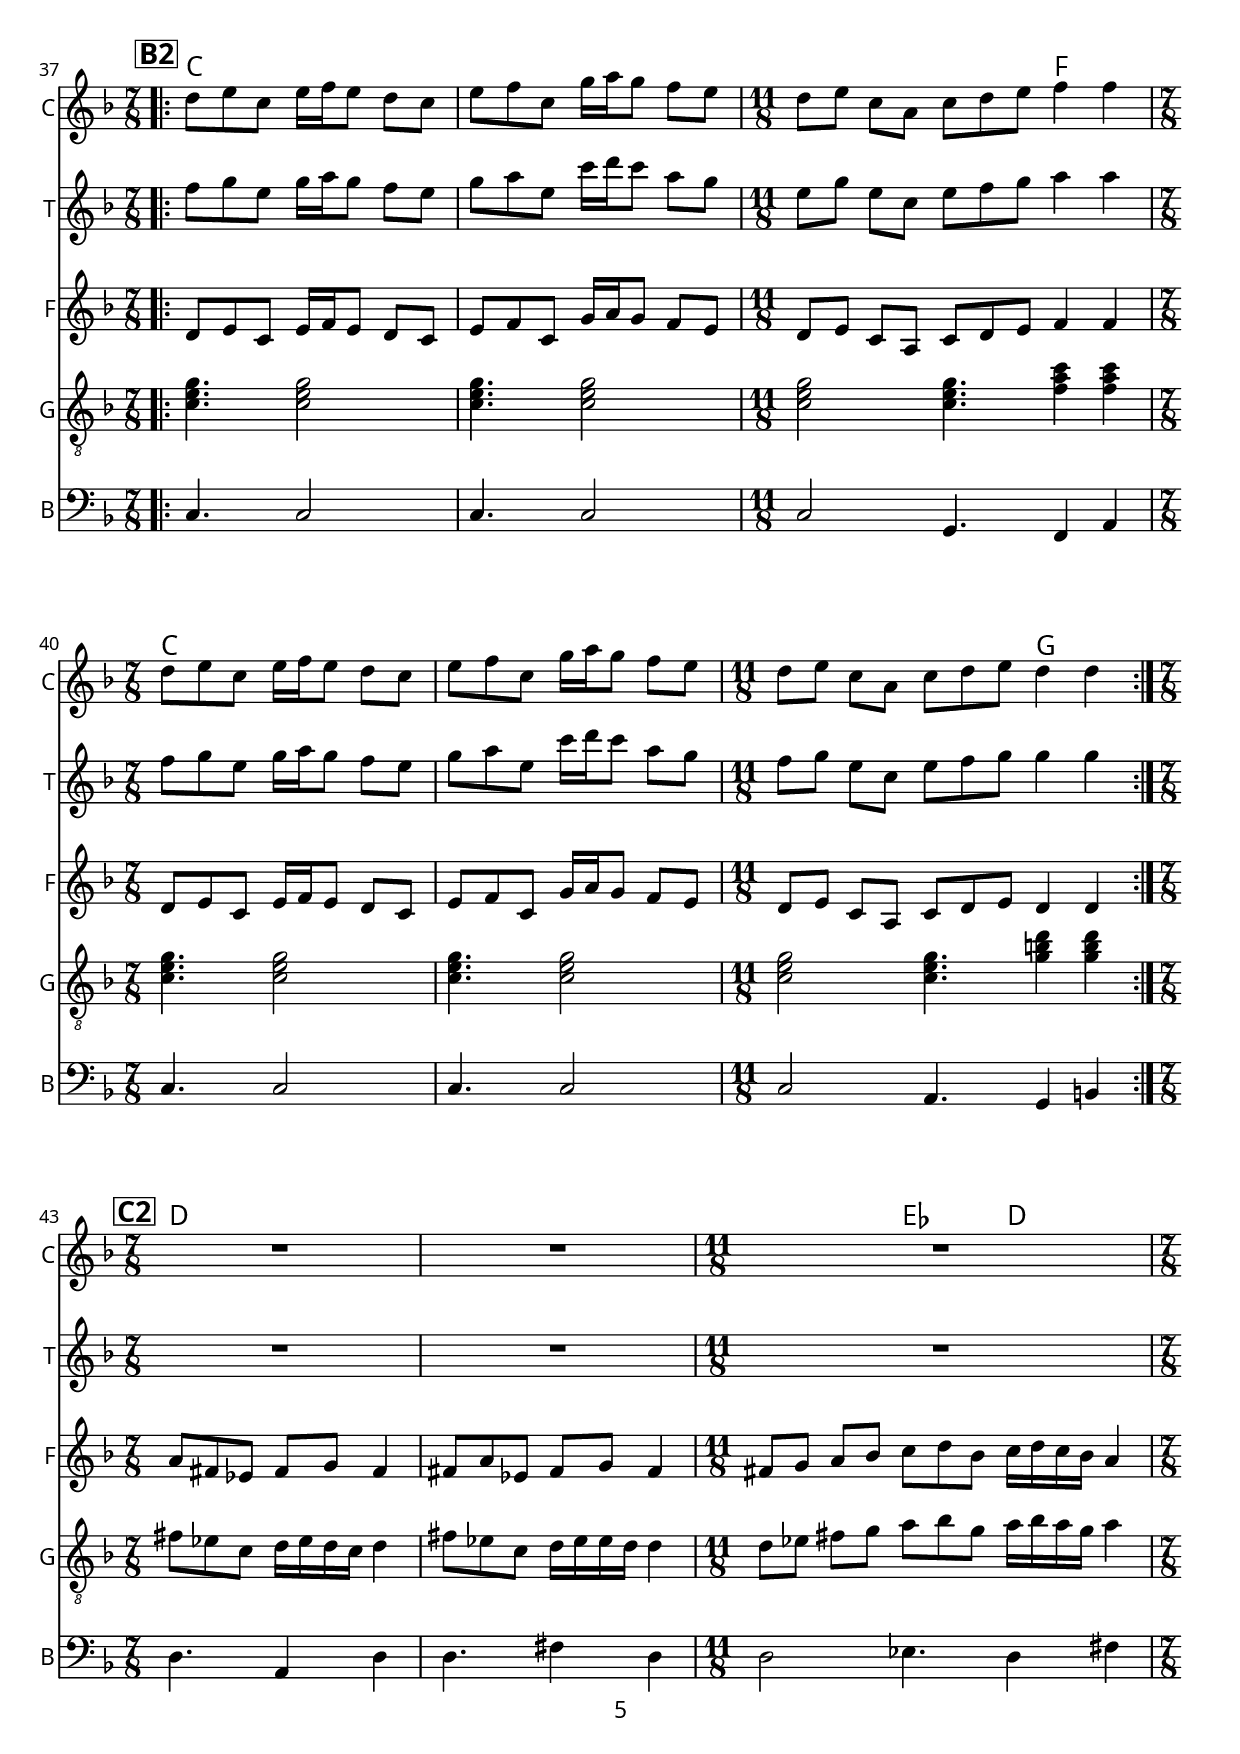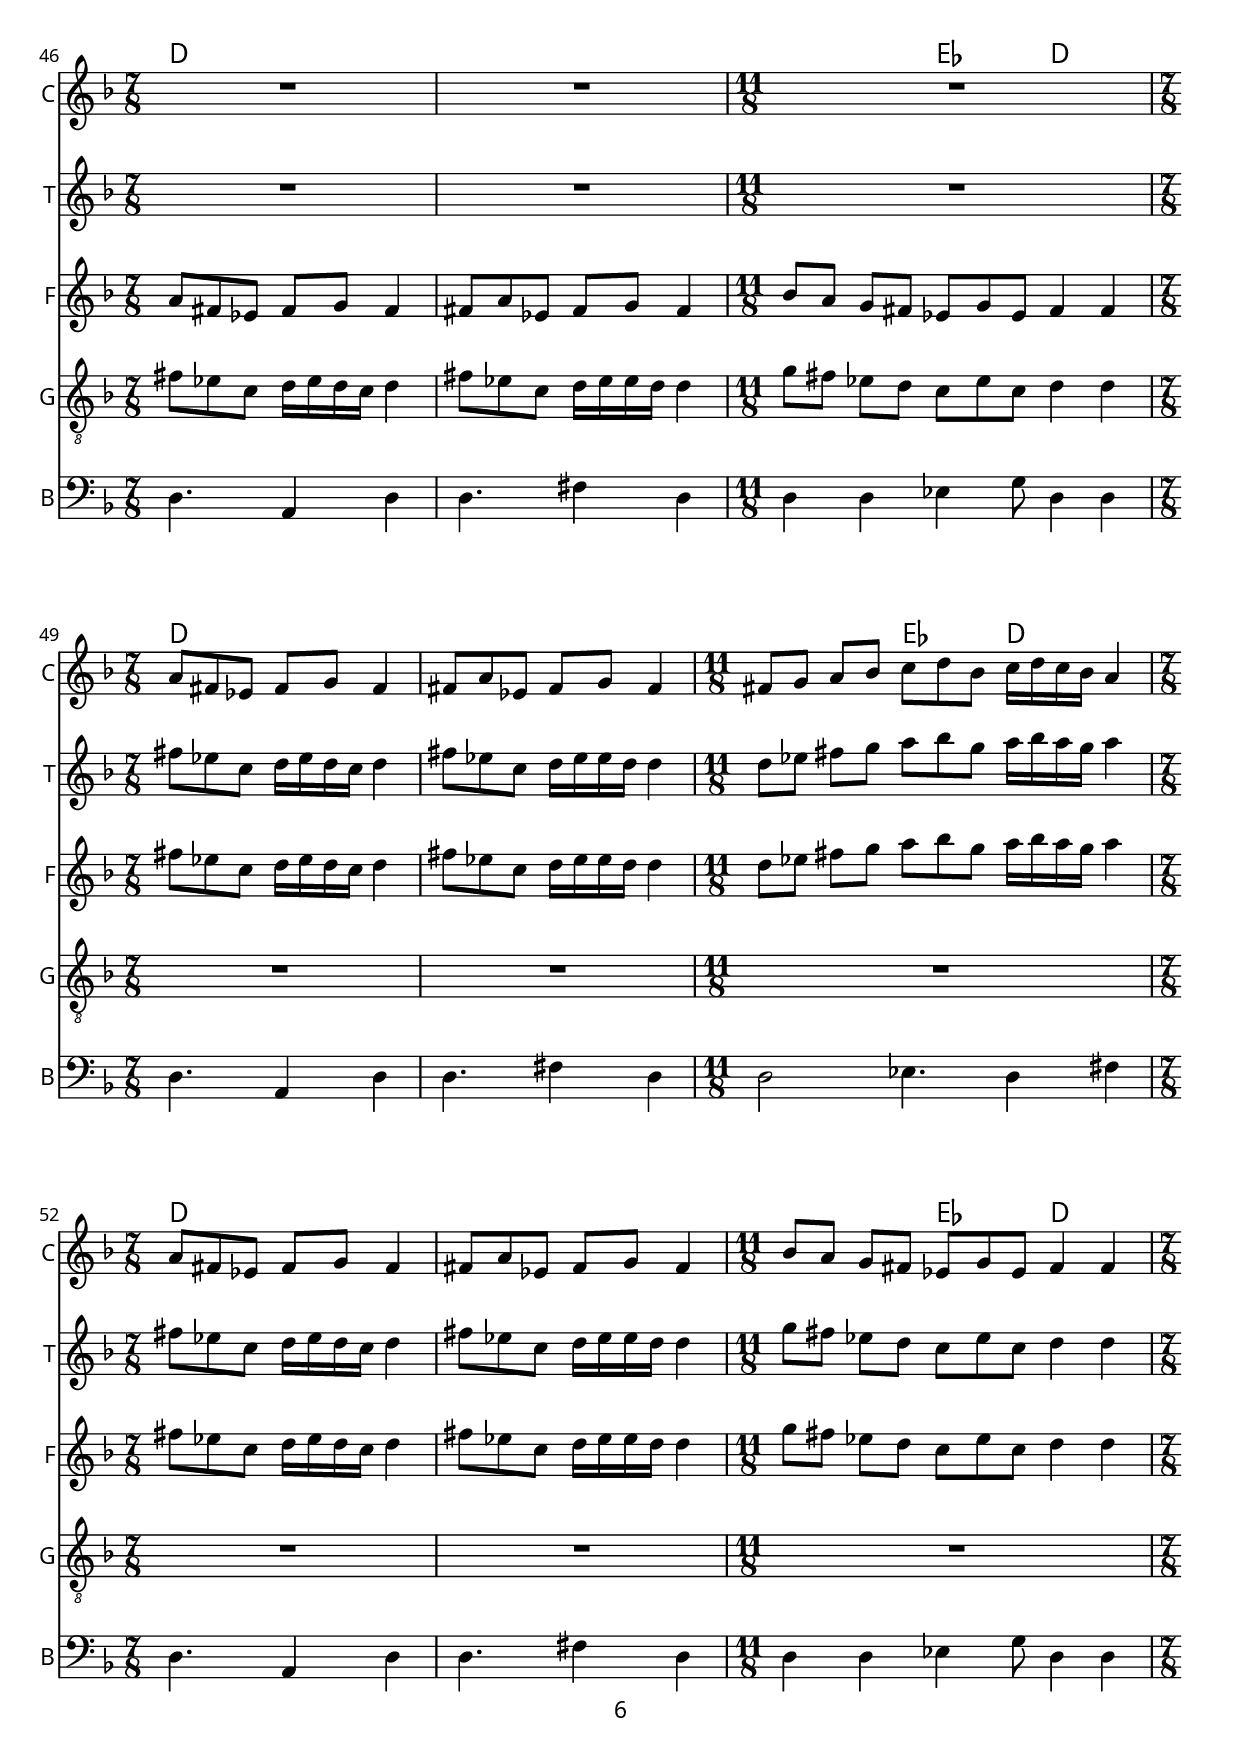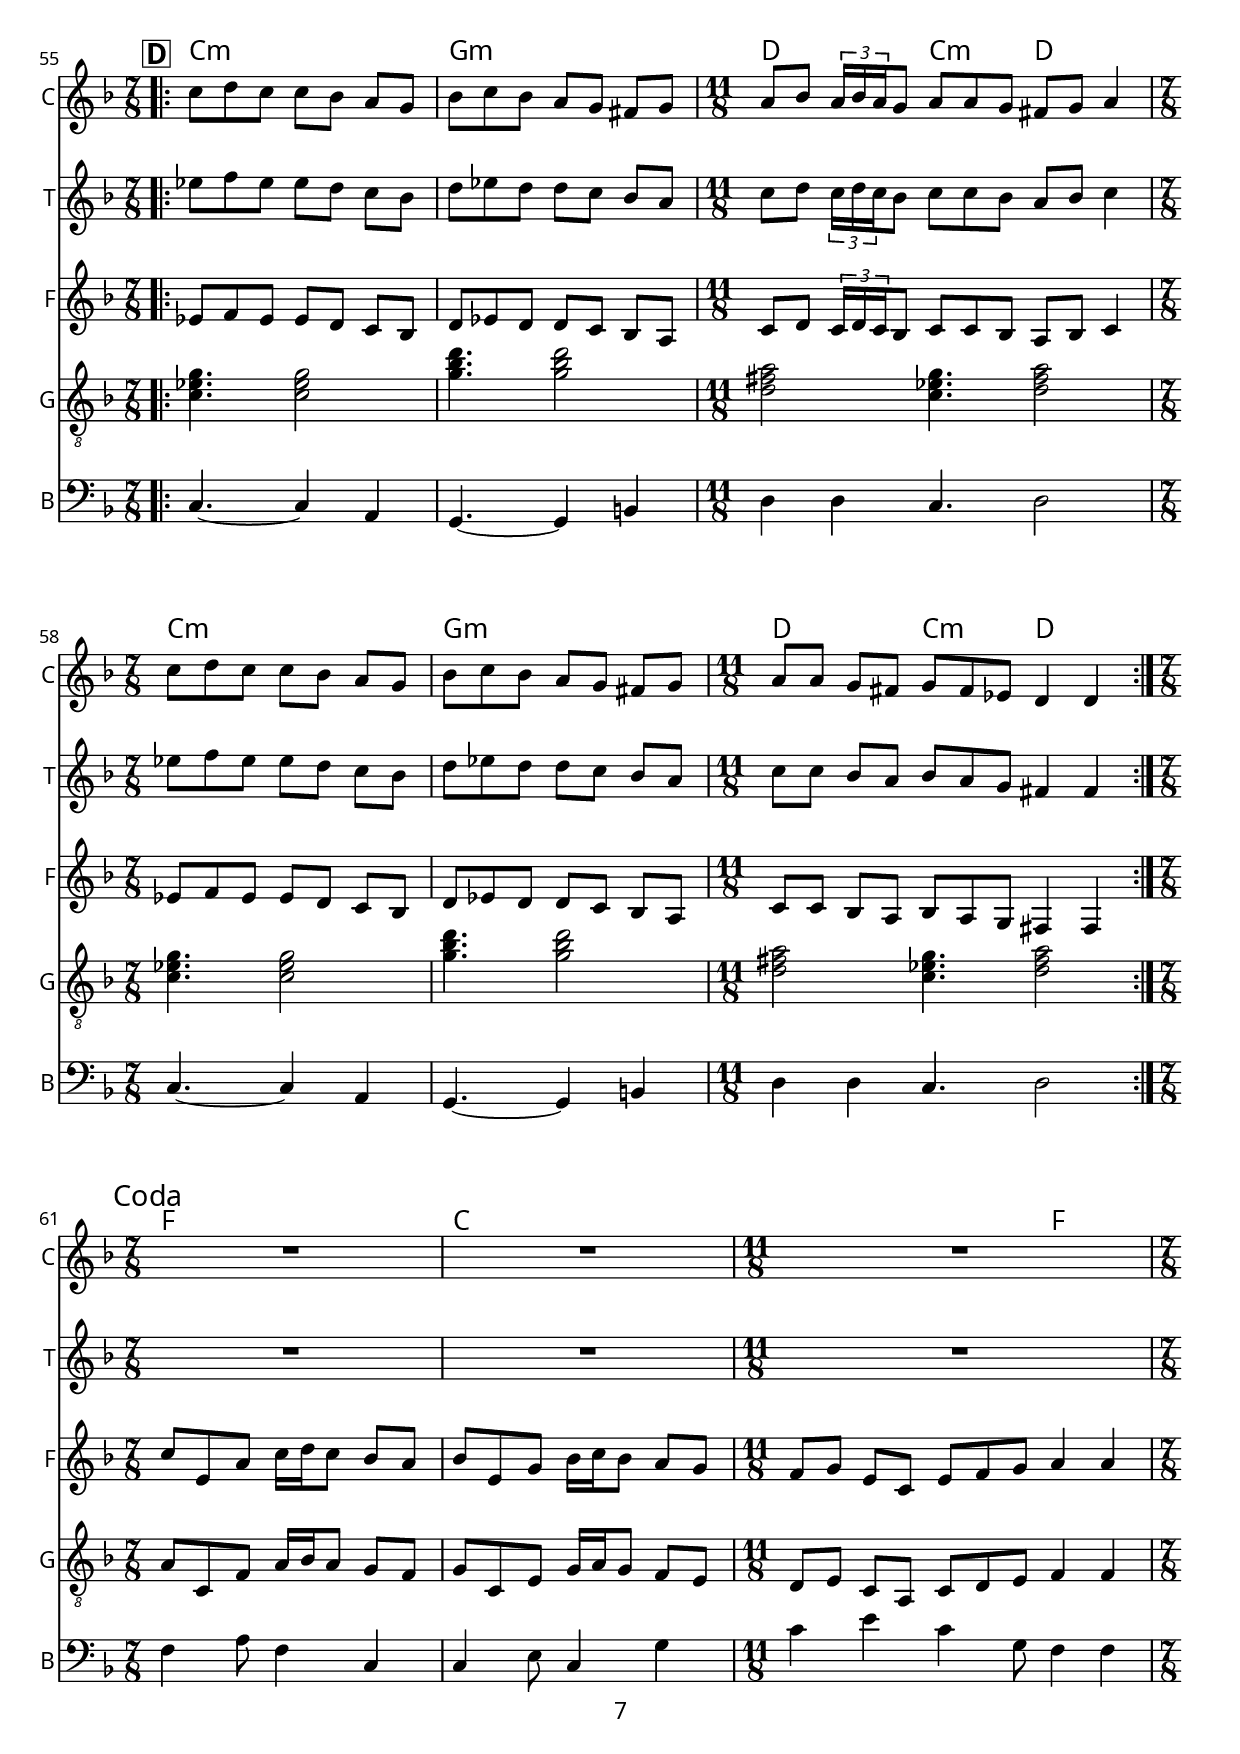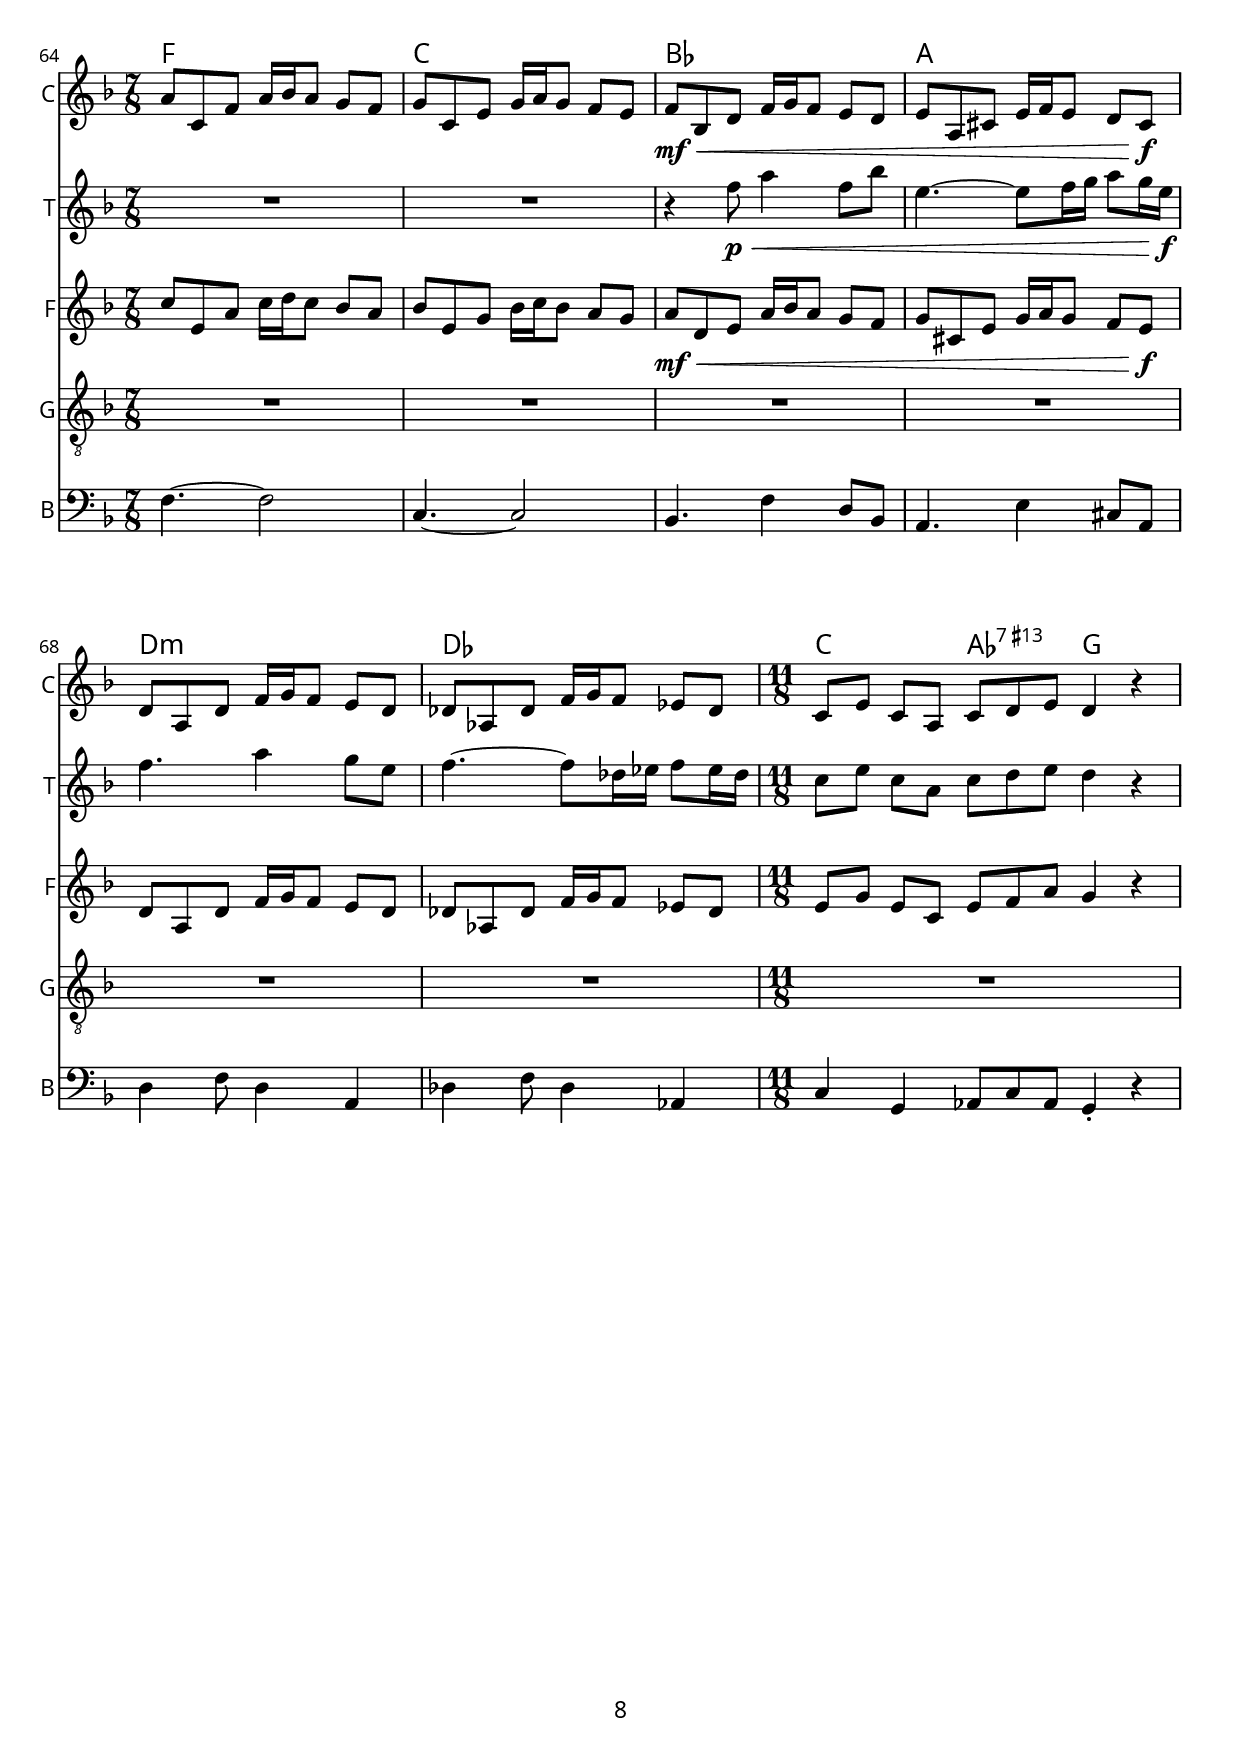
% INITIALIZATION {{{
\version "2.18.2"

\header {
  title = "Sedi Donka"
  composer = "Bulgarian Traditional"
}

\paper{
  print-first-page-number = ##t
  oddHeaderMarkup = \markup \null
  evenHeaderMarkup = \markup \null
  oddFooterMarkup = \markup {
    \fill-line {
      \on-the-fly \print-page-number-check-first
      \fromproperty #'page:page-number-string
    }
  }
  evenFooterMarkup = \oddFooterMarkup
  #(set-global-staff-size 10)

  myStaffSize = #20
  fonts = #(make-pango-font-tree
            "FontAwesome"
            "FontAwesome"
            "FontAwesome"
            (/ myStaffSize 20))
}

global = {
  \key f \major
  \numericTimeSignature
  \time #'(3 2 2) 7/8
  \set Score.markFormatter = #format-mark-box-alphabet
}

struttura = \markup {
  \column {
    \line {
      Struttura: \bold{A}(g,b) \bold{B1x}(g,b) \bold{B2x}(g\italic{8va},b)
      \bold{A1x}(g,f,b) \bold{A2x}(g\italic{2voce},f,b) \bold{B}(g,f,b) \bold{C1}(t)
    }
    \line {
      \bold{A2}(t) \bold{B2}(t,\italic{piano}) \bold{C2}(t) \bold{D} (g,f,c,t) \bold{Coda}
    }
    \line {
      Clarino: entra a \bold{C1}, \bold{A2} 1voce, \bold{B2} 1voce, metà \bold{C2} 2voce, \bold{D2} 2voce, \bold{Coda}
    }
    \line {
      Tromba: entra a \bold{C1}, \bold{A2} 2voce, \bold{B2} no, metà \bold{C2} 1voce, \bold{D2} 1voce, \bold{Coda}
    }
    \line {
      Fisa: entra la 2a \bold{A1} 1voce, \bold{B1} 1voce, \bold{C1}, \bold{A2} acc, \bold{B2} 1voce, \bold{C2} 2voce, \bold{D2} acc \bold{Coda}
    }
    \line {
      Chitarra: intro scritta, \bold{A2} acc \bold{B2} acc metà \bold{C2} 1voce, \bold{D2} acc \bold{Coda}
    }
    % \line {
    %   Basso: intro scritta, \bold{A2} 1voce, \bold{B2} 1voce, metà \bold{C2} 2voce, \bold{D2} 2voce, \bold{Coda}
    % }
  }
}
% }}}

% PARTE A {{{
temaA={
  \repeat volta 2 {
    \time #'(3 2 2) 7/8
    a8 c, f a16 bes a8 g f| g c, e g16 a g8 f e |
    \time #'(2 2 3 2 2) 11/8
    d e c a c d e f4 f|\break
    \time #'(3 2 2) 7/8
    a8 c, f a16 bes a8 g f| g c, e g16 a g8 f e |
    \time #'(2 2 3 2 2) 11/8
    d e c a c d e d4 d|\break
  }
}

accordiA=\chordmode{
  \repeat volta 2 {
    \set chordChanges = ##t
    \time #'(3 2 2) 7/8
    f4. f2| c4. c2|
    \time #'(2 2 3 2 2) 11/8
    c2 c4. f2:|
    \time #'(3 2 2) 7/8
    f4. f2| c4. c2|
    \time #'(2 2 3 2 2) 11/8
    c2 c4. g2|
  }
}

accordiAfusion=\chordmode{
  \repeat volta 2 {
    \set chordChanges = ##t
    \time #'(3 2 2) 7/8
    f4.:6 fis2:dim7| c4./g a2:m7|
    \time #'(2 2 3 2 2) 11/8
    c2/g ges4.:7.11+ f2:maj7|
    \time #'(3 2 2) 7/8
    f4.:6 fis2:dim7| c4./g a2:m7|
    \time #'(2 2 3 2 2) 11/8
    a2:m7 aes4.:7.11+ g2:6
  }
}

bassoAfusion={
  \repeat volta 2 {
    \time #'(3 2 2) 7/8
    f,4. fis2| g4. a2|
    \time #'(2 2 3 2 2) 11/8
    g2 ges4. f4 f|\break
    \time #'(3 2 2) 7/8
    f4. fis2| g4. a2|
    \time #'(2 2 3 2 2) 11/8
    a2 aes4. g4 g|\break
  }
}

bassoA={
  \repeat volta 2 {
    \time #'(3 2 2) 7/8
    f4 a8 f4 c| c4 e8 c4 g'4|
    \time #'(2 2 3 2 2) 11/8
    c4 e c g8 f4 f|
    \time #'(3 2 2) 7/8
    f4 a8 f4 c| c4 e8 c4 g'4|
    \time #'(2 2 3 2 2) 11/8
    c4 e c e,8 g4 g|
  }
}

temaAdue={
  \repeat volta 2 {
    \time #'(3 2 2) 7/8
    c8 e, a c16 d c8 bes a| bes e, g bes16 c bes8 a g |
    \time #'(2 2 3 2 2) 11/8
    f g e c e f g a4 a|
    \time #'(3 2 2) 7/8
    c8 e, a c16 d c8 bes a| bes e, g bes16 c bes8 a g |
    \time #'(2 2 3 2 2) 11/8
    f g e c e f a g4 g|
  }
}
% }}}

% {{{ PARTE B
temaB={
  \repeat volta 2 {
    \time #'(3 2 2) 7/8
    d,8 e c e16 f e8 d c| e f c g'16 a g8 f e |
    \time #'(2 2 3 2 2) 11/8
    d e c a c d e f4 f|\break
    \time #'(3 2 2) 7/8
    d8 e c e16 f e8 d c| e f c g'16 a g8 f e |
    \time #'(2 2 3 2 2) 11/8
    d e c a c d e d4 d|\break
  }
}

temaBdue={
  \repeat volta 2 {
    \time #'(3 2 2) 7/8
    f8 g e g16 a g8 f e| g a e c'16 d c8 a g |
    \time #'(2 2 3 2 2) 11/8
    e g e c e f g a4 a|\break
    \time #'(3 2 2) 7/8
    f8 g e g16 a g8 f e| g a e c'16 d c8 a g |
    \time #'(2 2 3 2 2) 11/8
    f g e c e f g g4 g|\break
  }
}

accordiB=\chordmode{
  \set chordChanges = ##t
  \repeat volta 2 {
    \time #'(3 2 2) 7/8
    c4. c2| c4. c2|
    \time #'(2 2 3 2 2) 11/8
    c2 c4. f4 f|
    \time #'(3 2 2) 7/8
    c4. c2| c4. c2|
    \time #'(2 2 3 2 2) 11/8
    c2 c4. g4 g4|
  }
}

accordiBfusion=\chordmode{
  \set chordChanges = ##t
  \repeat volta 2 {
    \time #'(3 2 2) 7/8
    c4.:6 b2:7.5-| bes4. a2:m7|
    \time #'(2 2 3 2 2) 11/8
    c2/g ges4.:7.11+ f2:maj7|
    \time #'(3 2 2) 7/8
    f4.:6 fis2:dim7| c4./g a2:m7|
    \time #'(2 2 3 2 2) 11/8
    a2:m7 aes4.:7.11+ g2:6
  }
}

bassoBfusion={
  \repeat volta 2 {
    \time #'(3 2 2) 7/8
    c4. b2| bes4. a2|
    \time #'(2 2 3 2 2) 11/8
    g2 ges4. f4 f|\break
    \time #'(3 2 2) 7/8
    c'4. b2| bes4. a2|
    \time #'(2 2 3 2 2) 11/8
    a2 aes4. g4 g|\break
  }
}

bassoB={
  \repeat volta 2 {
    \time #'(3 2 2) 7/8
    c4. c2| c4. c2|
    \time #'(2 2 3 2 2) 11/8
    c2 g4. f4 a|
    \time #'(3 2 2) 7/8
    c4. c2| c4. c2|
    \time #'(2 2 3 2 2) 11/8
    c2 a4. g4 b|
  }
}

trombaBintro={
  \repeat volta 2 {
    R1*2*7/8|
    \time #'(2 2 3 2 2) 11/8
    R1*11/8|
    \time #'(3 2 2) 7/8
    R1*2*7/8|
    \time #'(2 2 3 2 2) 11/8
    r2 r4. g'4\f g\f\break
  }
}

clarinoBintro={
  \repeat volta 2 {
    R1*2*7/8|
    \time #'(2 2 3 2 2) 11/8
    R1*11/8|
    \time #'(3 2 2) 7/8
    R1*2*7/8|
    \time #'(2 2 3 2 2) 11/8
    r2 r4. d4\f d\f\break
  }
}

fisaBintro={
  \repeat volta 2 {
    \time #'(3 2 2) 7/8
    c4. b2| bes4. a2|
    \time #'(2 2 3 2 2) 11/8
    g2 ges4. f4 f|
    \time #'(3 2 2) 7/8
    c'4. b2| bes4. a2|
    \time #'(2 2 3 2 2) 11/8
    a2 aes4. g4\f g\f|
  }
}

% }}}

% PARTE C {{{
temaC={
  \time #'(3 2 2) 7/8
  fis' 8 ees c d16 ees d c d4 | fis 8 ees c d16 ees ees d d4 |
  \time #'(2 2 3 2 2) 11/8
  d8 ees fis g a bes g a16 bes a g a4|\break
  \time #'(3 2 2) 7/8
  fis 8 ees c d16 ees d c d4 | fis 8 ees c d16 ees ees d d4 |
  \time #'(2 2 3 2 2) 11/8
  g8 fis ees d c ees c d4 d|\break
}

temaCdue={
  \time #'(3 2 2) 7/8
  a8 fis ees fis g fis4| fis8 a ees fis g fis4|
  \time #'(2 2 3 2 2) 11/8
  fis8 g a bes c d bes c16 d c bes a4|
  \time #'(3 2 2) 7/8
  a8 fis ees fis g fis4| fis8 a ees fis g fis4|
  \time #'(2 2 3 2 2) 11/8
  bes8 a g fis ees g ees fis4 fis|
}

accordiC=\chordmode{
  \set chordChanges = ##t
  \time #'(3 2 2) 7/8
  d4. d2| d4. d2|
  \time #'(2 2 3 2 2) 11/8
  d2 ees4. d2|
  \time #'(3 2 2) 7/8
  d4. d2| d4. d2|
  \time #'(2 2 3 2 2) 11/8
  d2 ees4. d2|
}

bassoC={
  \time #'(3 2 2) 7/8
  d4. a4 d4|d4. fis4 d4|
  \time #'(2 2 3 2 2) 11/8
  d2 ees4. d4 fis|\break
  \time #'(3 2 2) 7/8
  d4. a4 d4|d4. fis4 d4|
  \time #'(2 2 3 2 2) 11/8
  d4 d ees g8 d4 d|\break
}

bassoCcinque={
  \time #'(3 2 2) 7/8
  d4.-.  r4 d4-. | r4. d4-. r4|
  \time #'(2 2 3 2 2) 11/8
  r8 d8-. r4 r4 d8-. r4 r4|\break
  \time #'(3 2 2) 7/8
  d4.-.  r4 d4-. | r4. d4-. r4|
  \time #'(2 2 3 2 2) 11/8
  r8 d8-. r4 r4 ees8 d4 d|\break
}

accordionCcinque=\chordmode{
  \time #'(3 2 2) 7/8
  d4. r4 d4 | r4. d4 r4|
  \time #'(2 2 3 2 2) 11/8
  r8 d4. r4 d4. r4|
  \time #'(3 2 2) 7/8
  d4. r4 d4 | r4. d4 r4|
  \time #'(2 2 3 2 2) 11/8
  r8 d4. ees4 ees8 d4 d|
}

trombaC={
  \time #'(3 2 2) 7/8
  fis4.-. fis4-. fis4-.| fis4.-. fis4-. fis4-. |
  \time #'(2 2 3 2 2) 11/8
  fis2 g4. fis4-. fis4-.|
  \time #'(3 2 2) 7/8
  fis4.-. fis4-. fis4-.| fis4.-. fis4-. fis4-. |
  \time #'(2 2 3 2 2) 11/8
  fis4 fis4 g bes8 fis4-. fis-.
}

trombaCcinqueLungo={
  \time #'(3 2 2) 7/8
  a4.~\p\< a2~ | a4.~ a2~ |
  \time #'(2 2 3 2 2) 11/8
  a8~ a8-.\f r4 bes8-.\f r4 r2|
  \time #'(3 2 2) 7/8
  a4.~\p\< a2~ | a4.~ a2~ |
  \time #'(2 2 3 2 2) 11/8
  a8~ a8-.\f r4 bes8 r bes a4 r4|
}

trombaCcinque={
  \time #'(3 2 2) 7/8
  a8-. r4 r4 a4-. | r4. a8-. r8 r4|
  \time #'(2 2 3 2 2) 11/8
  r8 a8-. r4 r4 a8-. r4 r4|
  \time #'(3 2 2) 7/8
  a8-. r4 r4 a4-. | r4. a8-. r8 r4|
  \time #'(2 2 3 2 2) 11/8
  r8 a8-. r4 r4 bes8 a4 r4 |
}

clarinoC={
  \time #'(3 2 2) 7/8
  d4.-. d4-. d4-.| d4.-. d4-. d4-. |
  \time #'(2 2 3 2 2) 11/8
  d2 ees4. d4-. d4-.|
  \time #'(3 2 2) 7/8
  d4.-. d4-. d4-.| d4.-. d4-. d4-. |
  \time #'(2 2 3 2 2) 11/8
  d4 d4 ees g8 d4-. d-.|
}

clarinoCcinqueLungo={
  \time #'(3 2 2) 7/8
  d4.~\p\< d2~ | d4.~ d2~ |
  \time #'(2 2 3 2 2) 11/8
  d8~ d8-.\f r4 ees8-.\f r4 r2|
  \time #'(3 2 2) 7/8
  d4.~\p\< d2~ | d4.~ d2~ |
  \time #'(2 2 3 2 2) 11/8
  d8~ d8-.\f r4 ees8 r ees d4 r4|
}

clarinoCcinque={
  \time #'(3 2 2) 7/8
  d8-. r4 r4 d4-. | r4. d8-. r8 r4|
  \time #'(2 2 3 2 2) 11/8
  r8 d8-. r4 r4 d8-. r4 r4|
  \time #'(3 2 2) 7/8
  d8-. r4 r4 d4-. | r4. d8-. r8 r4|
  \time #'(2 2 3 2 2) 11/8
  r8 d8-. r4 r4 ees8 d4 r4|
}
% }}}

% PARTE D {{{

temaD={
  \repeat volta 2 {
    \time #'(3 2 2) 7/8
    c,8 d c c bes a g| bes c bes a g fis g|
    \time #'(2 2 3 2 2) 11/8
    a bes \tuplet 3/2 {a16 bes a} g8 a a g fis g a4|\break
    \time #'(3 2 2) 7/8
    c8 d c c bes a g| bes c bes a g fis g|
    \time #'(2 2 3 2 2) 11/8
    a8 a g fis g fis ees  d4 d|\break
  }
}

temaDdue={
  \repeat volta 2 {
    \time #'(3 2 2) 7/8
    ees'8 f ees ees d c bes| d ees d d c bes a|
    \time #'(2 2 3 2 2) 11/8
    c d \tuplet 3/2 {c16 d c} bes8 c c bes a bes c4|
    \time #'(3 2 2) 7/8
    ees8 f ees ees d c bes| d ees d d c bes a|
    \time #'(2 2 3 2 2) 11/8
    c c bes a bes a g fis4 fis|
  }
}

accordiD=\chordmode{
  \set chordChanges = ##t
  \repeat volta 2 {
    \time #'(3 2 2) 7/8
    c4.:m c2:m| g4.:m g2:m|
    \time #'(2 2 3 2 2) 11/8
    d2 c4.:m d2|
    \time #'(3 2 2) 7/8
    c4.:m c2:m| g4.:m g2:m|
    \time #'(2 2 3 2 2) 11/8
    d2 c4.:m d2|
  }
}

bassoD={
  \repeat volta 2 {
    \time #'(3 2 2) 7/8
    c4.~ c4 a | g4.~ g4 b |
    \time #'(2 2 3 2 2) 11/8
    d4 d c4. d2 |\break
    \time #'(3 2 2) 7/8
    c4.~ c4 a | g4.~ g4 b |
    \time #'(2 2 3 2 2) 11/8
    d4 d c4. d2 |\break
  }
}
% }}}

% CODA {{{

temaCoda={
  \time #'(3 2 2) 7/8
  R1*2*7/8|
  \time #'(2 2 3 2 2) 11/8
  R1*11/8|\break
  \time #'(3 2 2) 7/8
  a8 c, f a16 bes a8 g f| g c, e g16 a g8 f e |
  f\mf\< bes, d f16 g f8 e d| e a, cis e16 f e8 d cis\f|\break
  d a d f16 g f8 e d| des aes des f16 g f8 ees des|
  \time #'(2 2 3 2 2) 11/8
  c e c a c d e d4 r|
}

temaCodaDue={
  \time #'(3 2 2) 7/8
  c8 e, a c16 d c8 bes a| bes e, g bes16 c bes8 a g |
  \time #'(2 2 3 2 2) 11/8
  f g e c e f g a4 a|\break
  \time #'(3 2 2) 7/8
  c8 e, a c16 d c8 bes a| bes e, g bes16 c bes8 a g |
  a\mf\< d, e a16 bes a8 g f| g cis, e g16 a g8 f e\f|\break
  d a d f16 g f8 e d| des aes des f16 g f8 ees des|
  \time #'(2 2 3 2 2) 11/8
  e g e c e f a g4 r|
}

accordiCoda=\chordmode{
  \set chordChanges = ##t
  \time #'(3 2 2) 7/8
  f4. f2| c4. c2|
  \time #'(2 2 3 2 2) 11/8
  c2 c4. f2:|
  \time #'(3 2 2) 7/8
  f4.~ f2 | c4.~ c2 |
  bes4.~ bes2 | a4.~ a2|
  d4.:m d2:m | des4. des2 |
  \time #'(2 2 3 2 2) 11/8
  c2 aes4.:7.13+ g4 s4 |
}

bassoCoda={
  \time #'(3 2 2) 7/8
  f4 a8 f4 c| c4 e8 c4 g'4|
  \time #'(2 2 3 2 2) 11/8
  c4 e c g8 f4 f|\break
  \time #'(3 2 2) 7/8
  f4.~ f2 | c4.~ c2 |
  bes4. f'4 d8 bes | a4. e'4 cis8 a|
  d4 f8 d4 a4| des4 f8 des4 aes4|
  \time #'(2 2 3 2 2) 11/8
  c4 g4 aes8 c aes g4-. r4|
}

trombaCoda={
  \time #'(3 2 2) 7/8
  R1*7/8|R1*7/8|
  \time #'(2 2 3 2 2) 11/8
  R1*11/8|
  \time #'(3 2 2) 7/8
  R1*7/8|R1*7/8|
  r4 f8\p\< a4 f8 bes | e,4.~ e8 f16 g a8 g16 e\f|
  f4. a4 g8 e | f4.~ f8 des16 ees f8 ees16 des |
  \time #'(2 2 3 2 2) 11/8
  c8 e c a c d e d4 r|
}

guitCoda={
  \time #'(3 2 2) 7/8
  a8 c, f a16 bes a8 g f| g c, e g16 a g8 f e |
  \time #'(2 2 3 2 2) 11/8
  d e c a c d e f4 f|
  \time #'(3 2 2) 7/8
  R1*2*7/8|
  R1*2*7/8|
  R1*2*7/8|
  \time #'(2 2 3 2 2) 11/8
  R1*11/8|
}

pausaCoda={
  \time #'(3 2 2) 7/8
  R1*2*7/8|
  \time #'(2 2 3 2 2) 11/8
  R1*11/8|
  \time #'(3 2 2) 7/8
  R1*2*7/8|
  R1*2*7/8|
  R1*2*7/8|
  \time #'(2 2 3 2 2) 11/8
  R1*11/8|
}
% }}}

% MAIN {{{

pausa = {
  \time #'(3 2 2) 7/8
  R1*2*7/8|
  \time #'(2 2 3 2 2) 11/8
  R1*11/8|
  \time #'(3 2 2) 7/8
  R1*2*7/8|
  \time #'(2 2 3 2 2) 11/8
  R1*11/8|\break
}

clarinet = \relative c'' {
  %\transposition bes
  \global
  \mark \markup{ \box \bold{A1} }
  \pausa
  \mark \markup{ \box \bold{B1} }
  \clarinoBintro
  \mark \markup{ \box \bold{C1} }
  \clarinoCcinqueLungo
  \clarinoCcinque
  \temaCdue
  \mark \markup{ \box \bold{A2} }
  \temaA
  \mark \markup{ \box \bold{B2} }
  \relative c'''{\temaB}
  \mark \markup{ \box \bold{C2} }
  \pausa
  \relative c''{\temaCdue}
  \mark \markup{ \box \bold{D} }
  \relative c'''{\temaD}
  \mark \markup{Coda}
  \relative c''{\temaCoda}
}

trumpetBb = \relative c'' {
  %\transposition bes
  \global
  \pausa
  \trombaBintro
  \trombaCcinqueLungo
  \trombaCcinque
  \relative c'{\temaC}
  \relative c'{\temaAdue}
  \temaBdue
  \pausa
  \relative c'{\temaC}
  \relative c' {\temaDdue}
  \trombaCoda
}

accordion = \relative c'' {
  \global
  \temaAdue
  \temaBdue
  \accordionCcinque
  \temaC
  \temaCdue
  \relative c''{\temaAdue}
  \relative c'' {\temaB}
  \temaCdue
  \temaC
  \relative c {\temaDdue}
  \temaCodaDue
}

guitar = \relative c'' {
  \global
  \temaA
  \temaB
  \temaC
  \break
  \temaCdue
  \pausa
  \accordiA
  \accordiB
  \temaC
  \pausa
  \accordiD
  \guitCoda
}

contrabass = \relative c {
  \global
  \bassoAfusion
  \bassoBfusion
  \bassoCcinque
  \bassoCcinque
  \bassoC
  \bassoA
  \bassoB
  \bassoC
  \bassoC
  \bassoD
  \bassoCoda
}

chordsPart ={
  \new ChordNames {
  \mark \markup{ \box \bold{A1} }
    \accordiAfusion
  \mark \markup{ \box \bold{B1} }
    \accordiBfusion
  \mark \markup{ \box \bold{C1} }
    \accordiC
    \accordiC
    \accordiC
  \mark \markup{ \box \bold{A2} }
    \accordiA
  \mark \markup{ \box \bold{B2} }
    \accordiB
  \mark \markup{ \box \bold{C2} }
    \accordiC
    \accordiC
  \mark \markup{ \box \bold{D} }
    \accordiD
  \mark \markup{Coda}
    \accordiCoda
  }
}

accordionPart = \new Staff \with {
  instrumentName = "Fisa"
shortInstrumentName = #"F"
  midiInstrument = "piano"
} \accordion

clarinetPart = \new Staff \with {
  instrumentName = "Clarinetto"
shortInstrumentName = #"C"
  midiInstrument = "clarinet"
} \clarinet

trumpetPart =  \new Staff \with {
  instrumentName = "Tromba"
shortInstrumentName = #"T"
  midiInstrument = "trumpet"
} \trumpetBb

guitarPart = \new Staff \with {
  instrumentName = "Chitarra"
shortInstrumentName = #"G"
  midiInstrument = "guitar"
} { \clef "treble_8" \guitar }

contrabassPart = \new Staff \with {
  instrumentName = "Basso"
shortInstrumentName = #"B"
  midiInstrument = "tuba"
} { \clef bass \contrabass }
%}}}

% {{{ BOOKS
\book{
  \bookOutputSuffix "Score"
  \struttura
  \score {
    <<
      \chordsPart
      \clarinetPart
      \trumpetPart
      \accordionPart
      \guitarPart
      \contrabassPart
    >>
    \layout {
    }
    \midi {
      \context {
        \Score
        tempoWholesPerMinute = #(ly:make-moment 150 4)
      }
    }
  }
}

\book{
  \bookOutputSuffix "ClTr"
  \struttura
  \score {
    <<
      \transpose c d { \chordsPart }
      \transpose c d { \clarinetPart}
      \transpose c d { \trumpetPart}
    >>
  }
}

\book{
  \bookOutputSuffix "Basso"
  \struttura
  \score {
    <<
      \chordsPart
      \accordionPart
      \contrabassPart
    >>
  }
}

\book{
  \bookOutputSuffix "GuitAcc"
  \struttura
  \score {
    <<
      \chordsPart
      \clarinetPart
      \accordionPart
      \guitarPart
    >>
  }
}

% }}}
